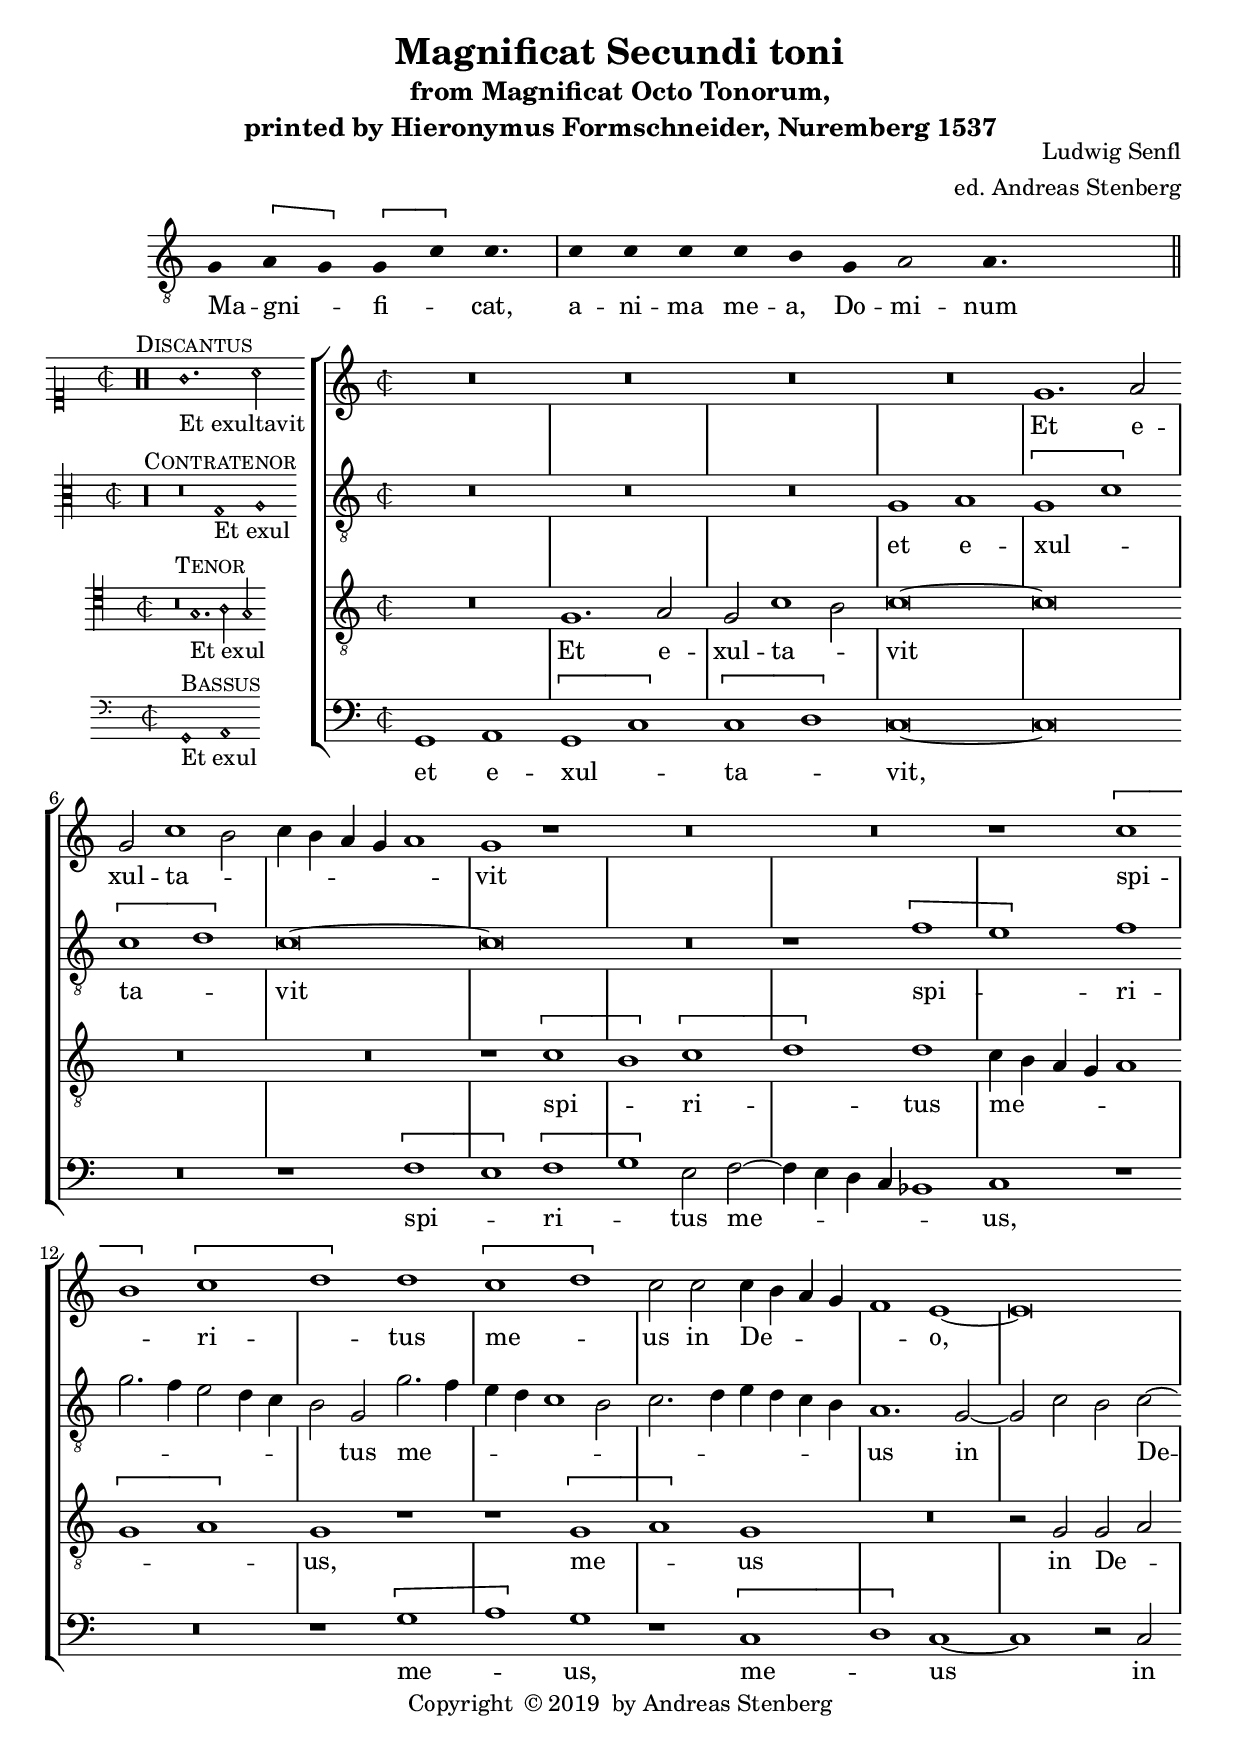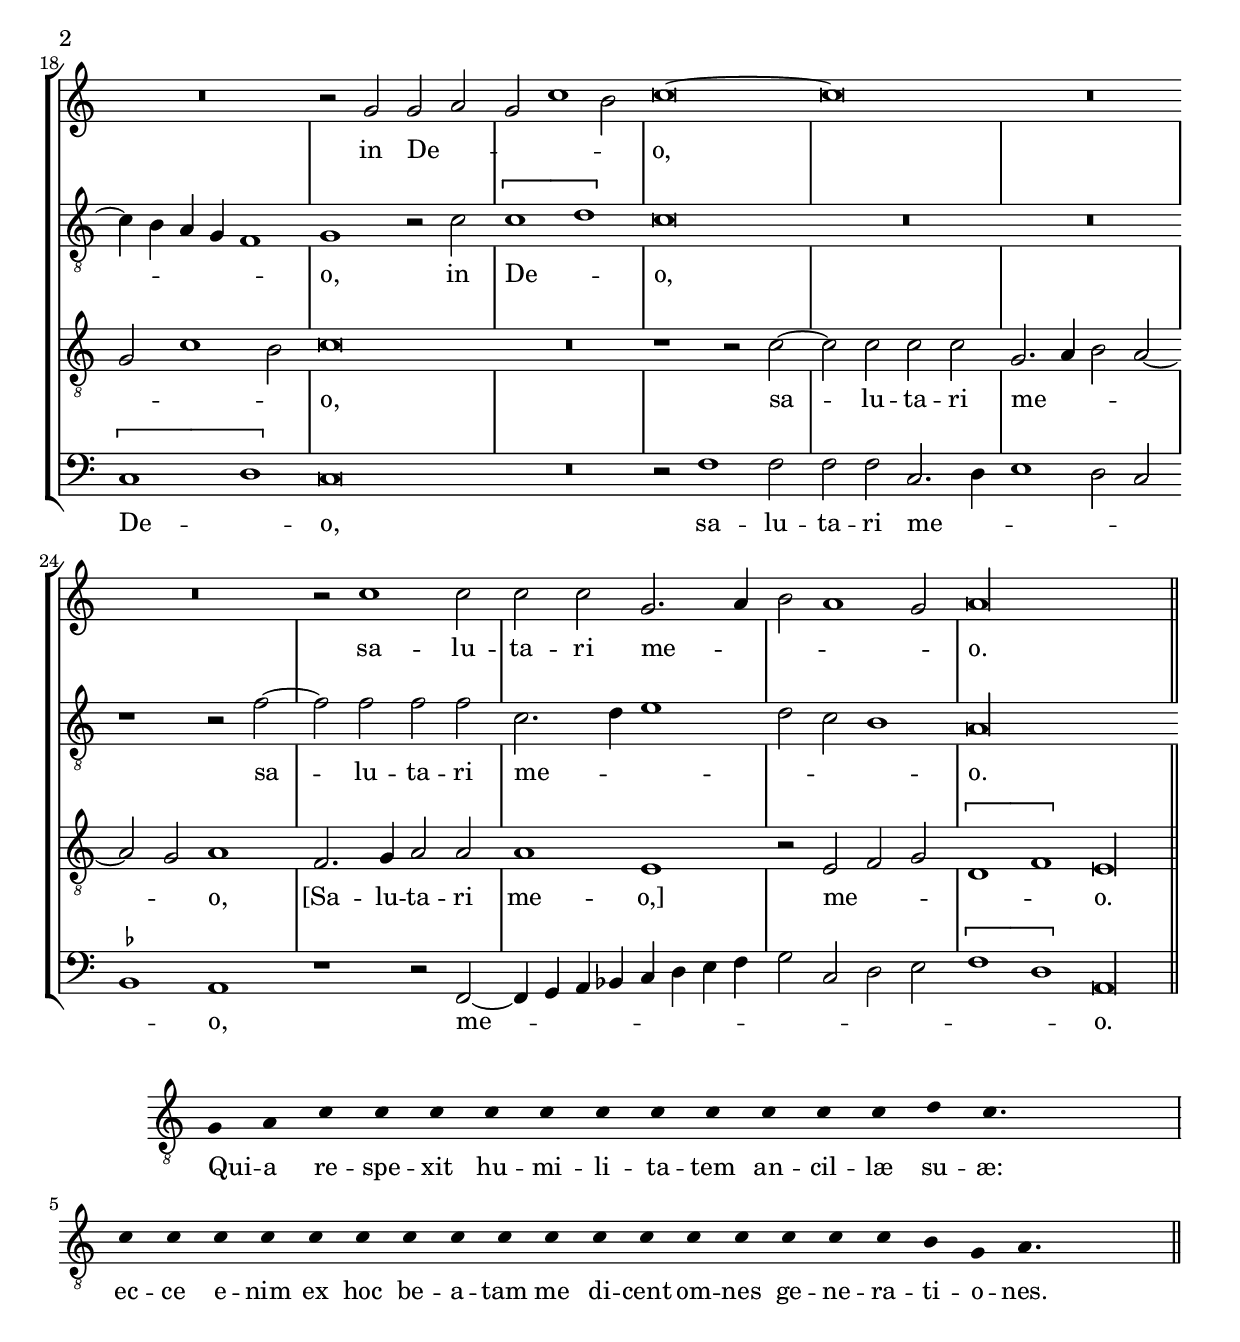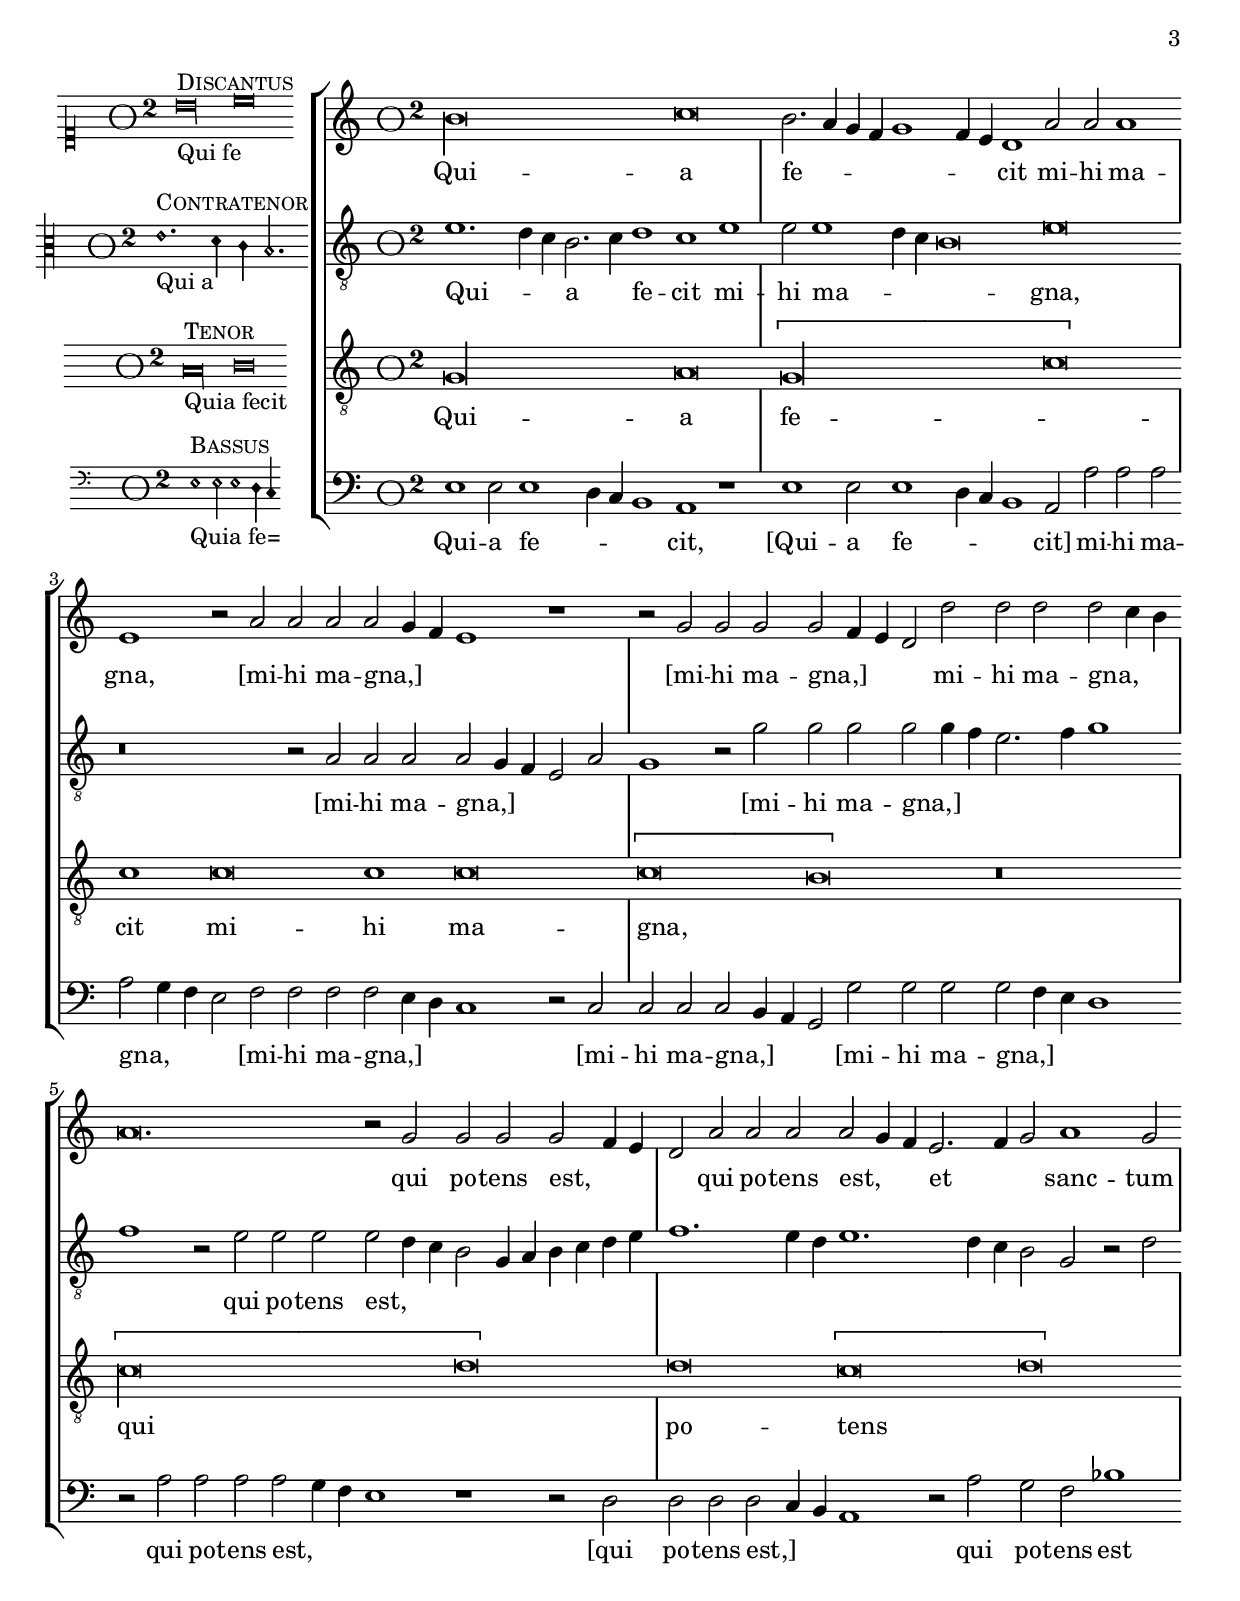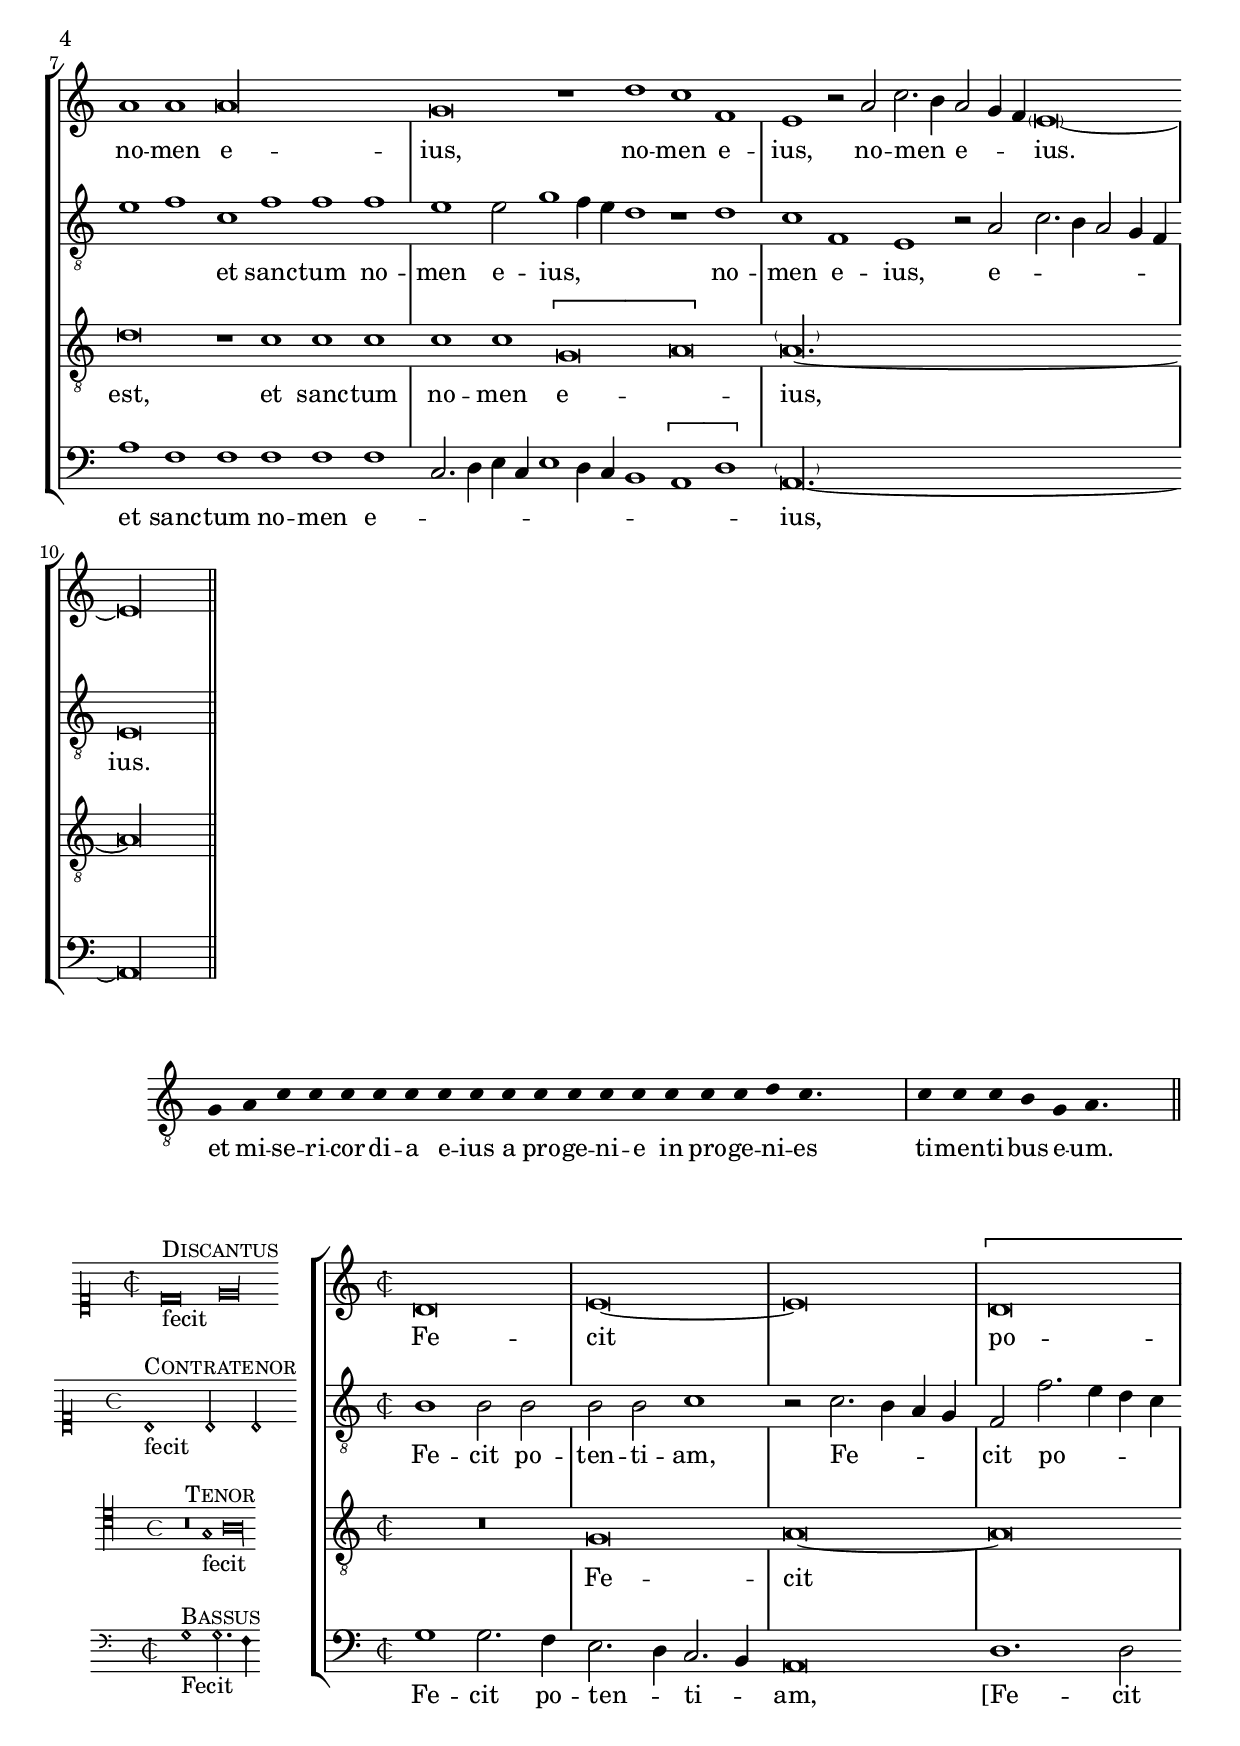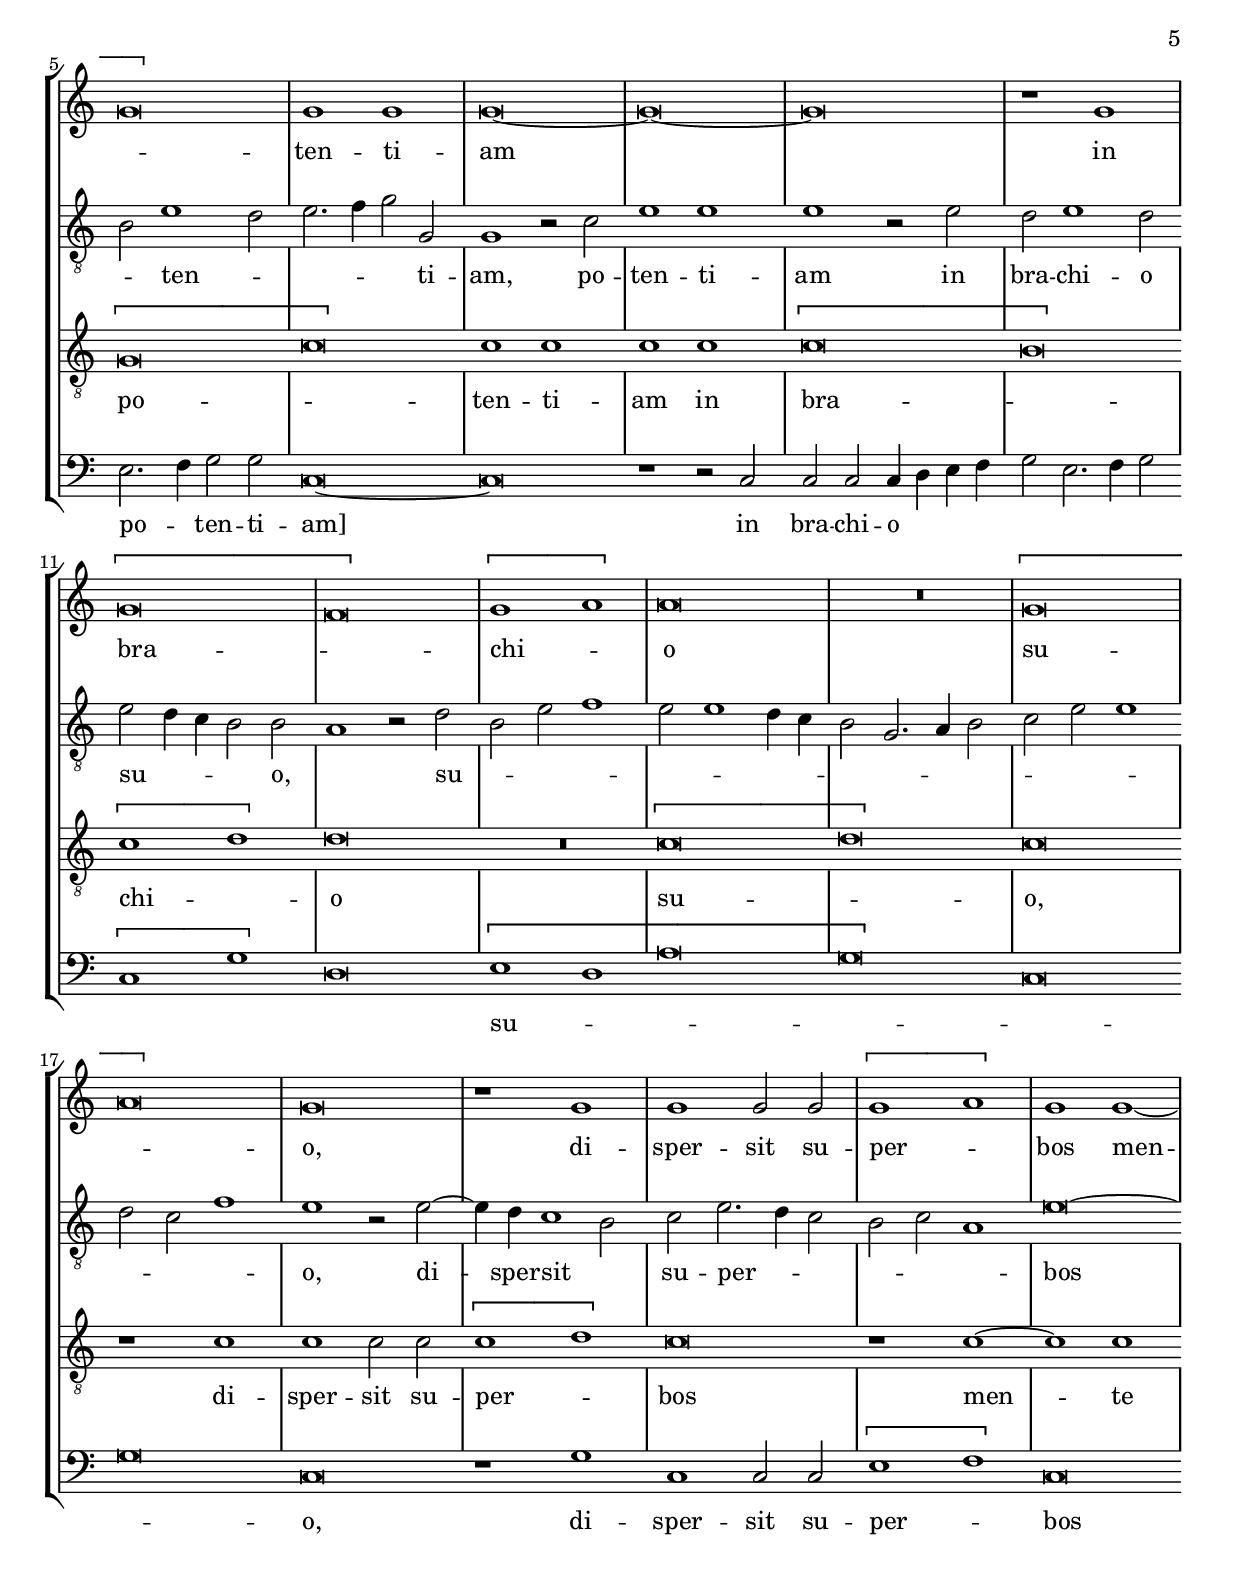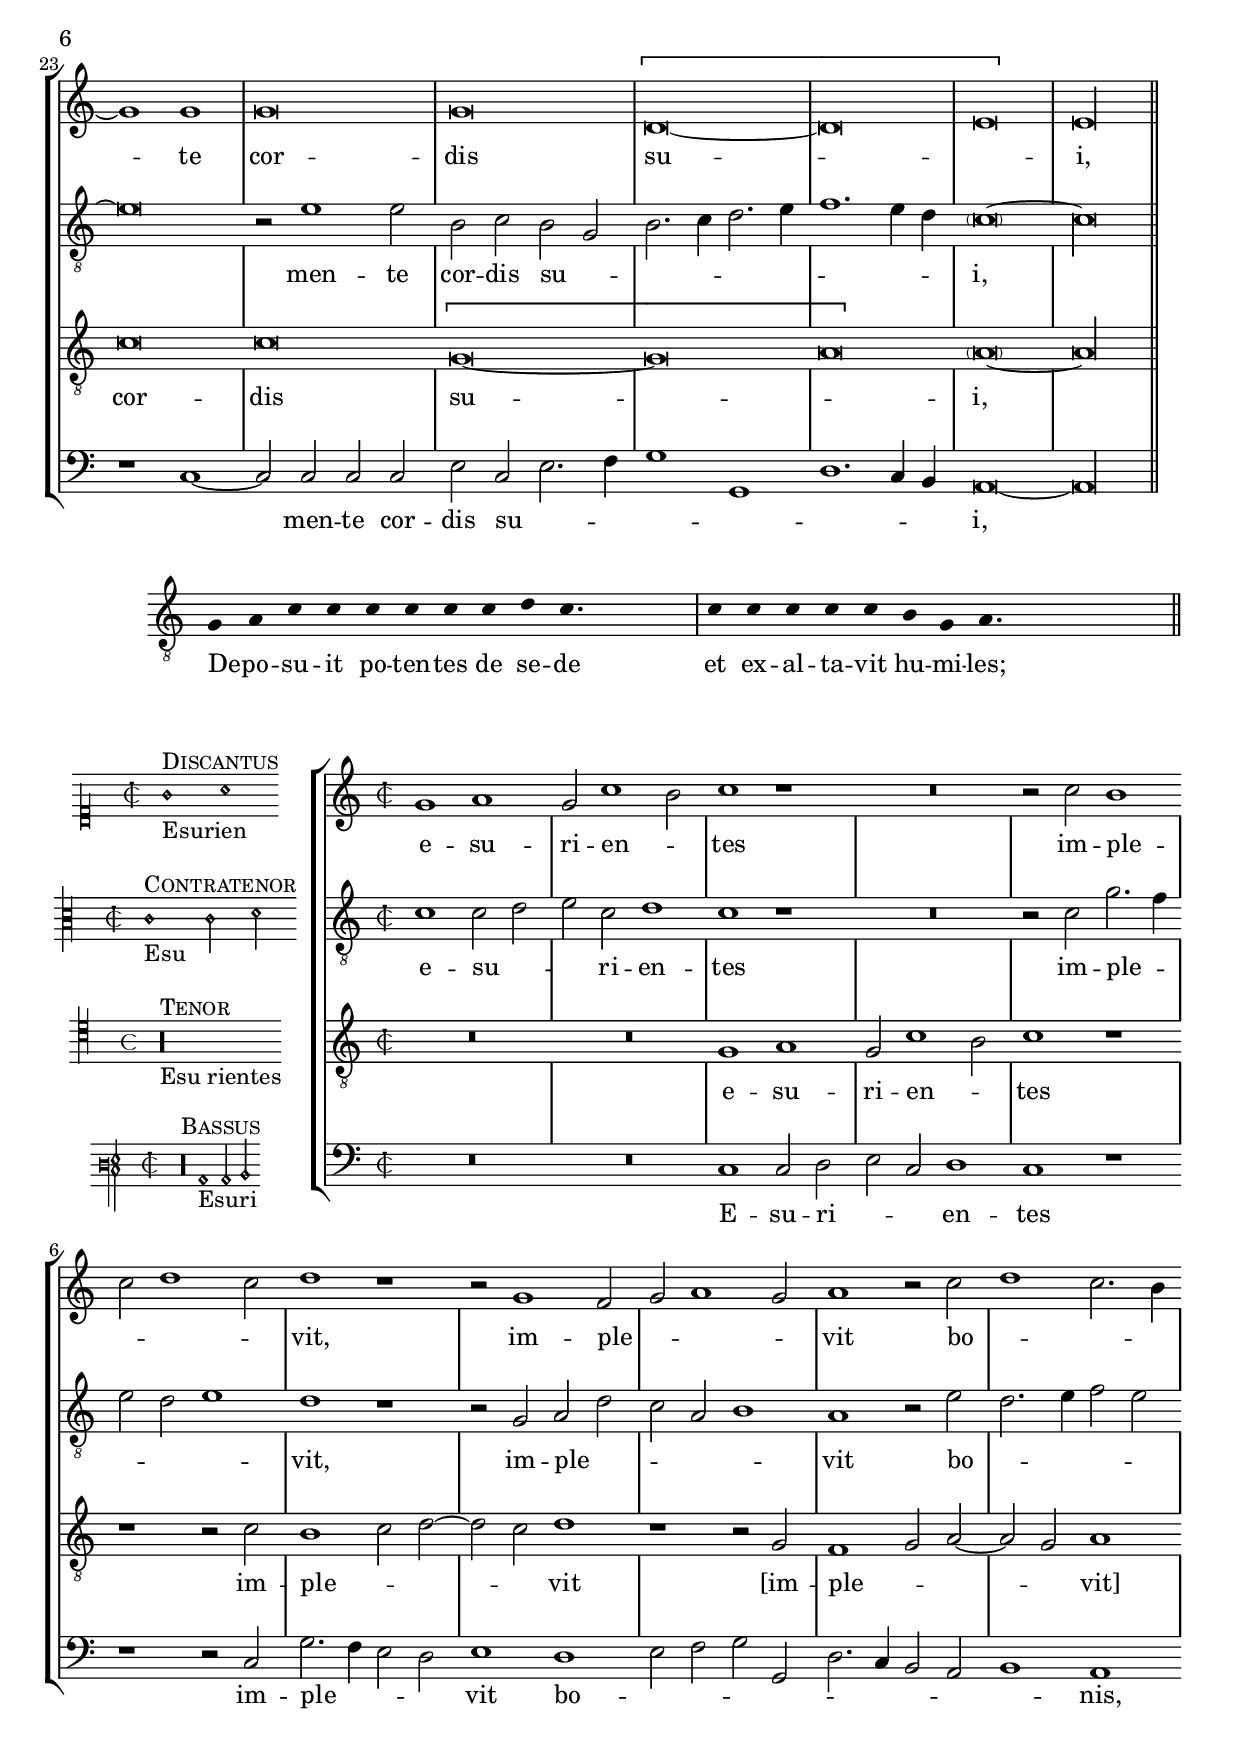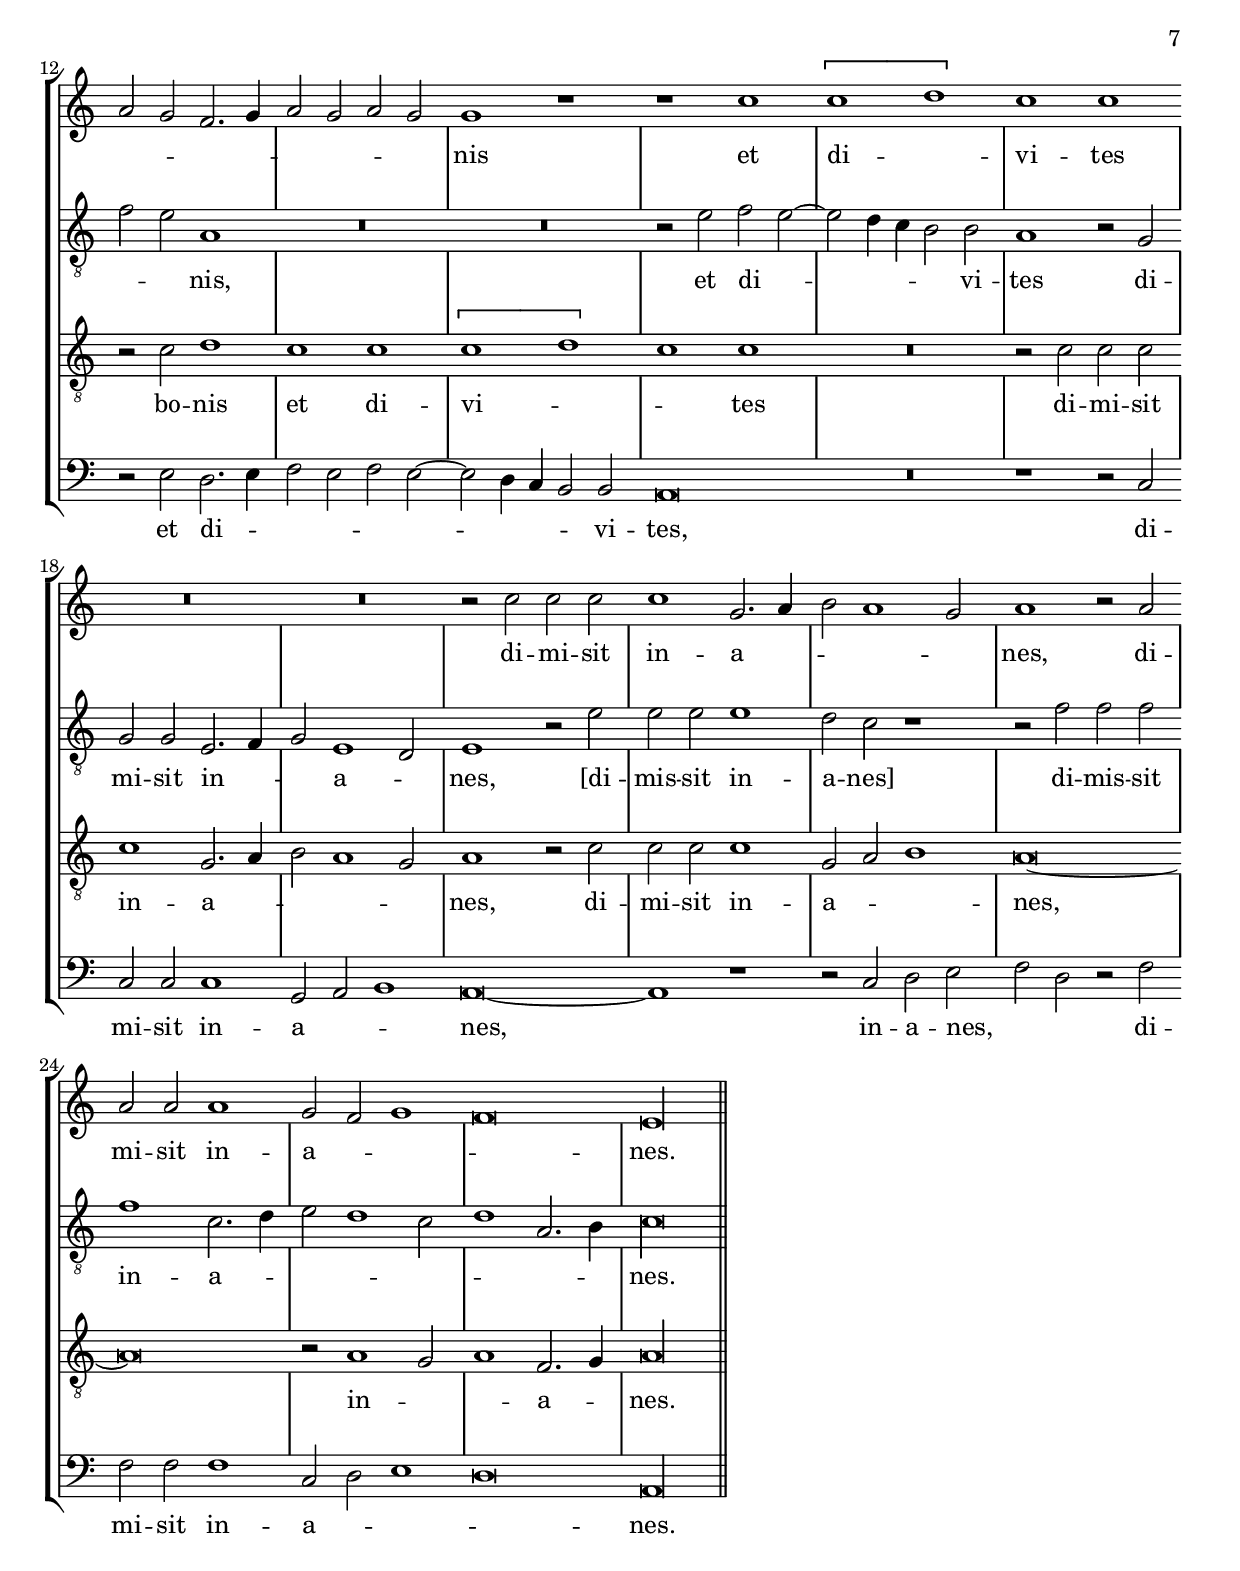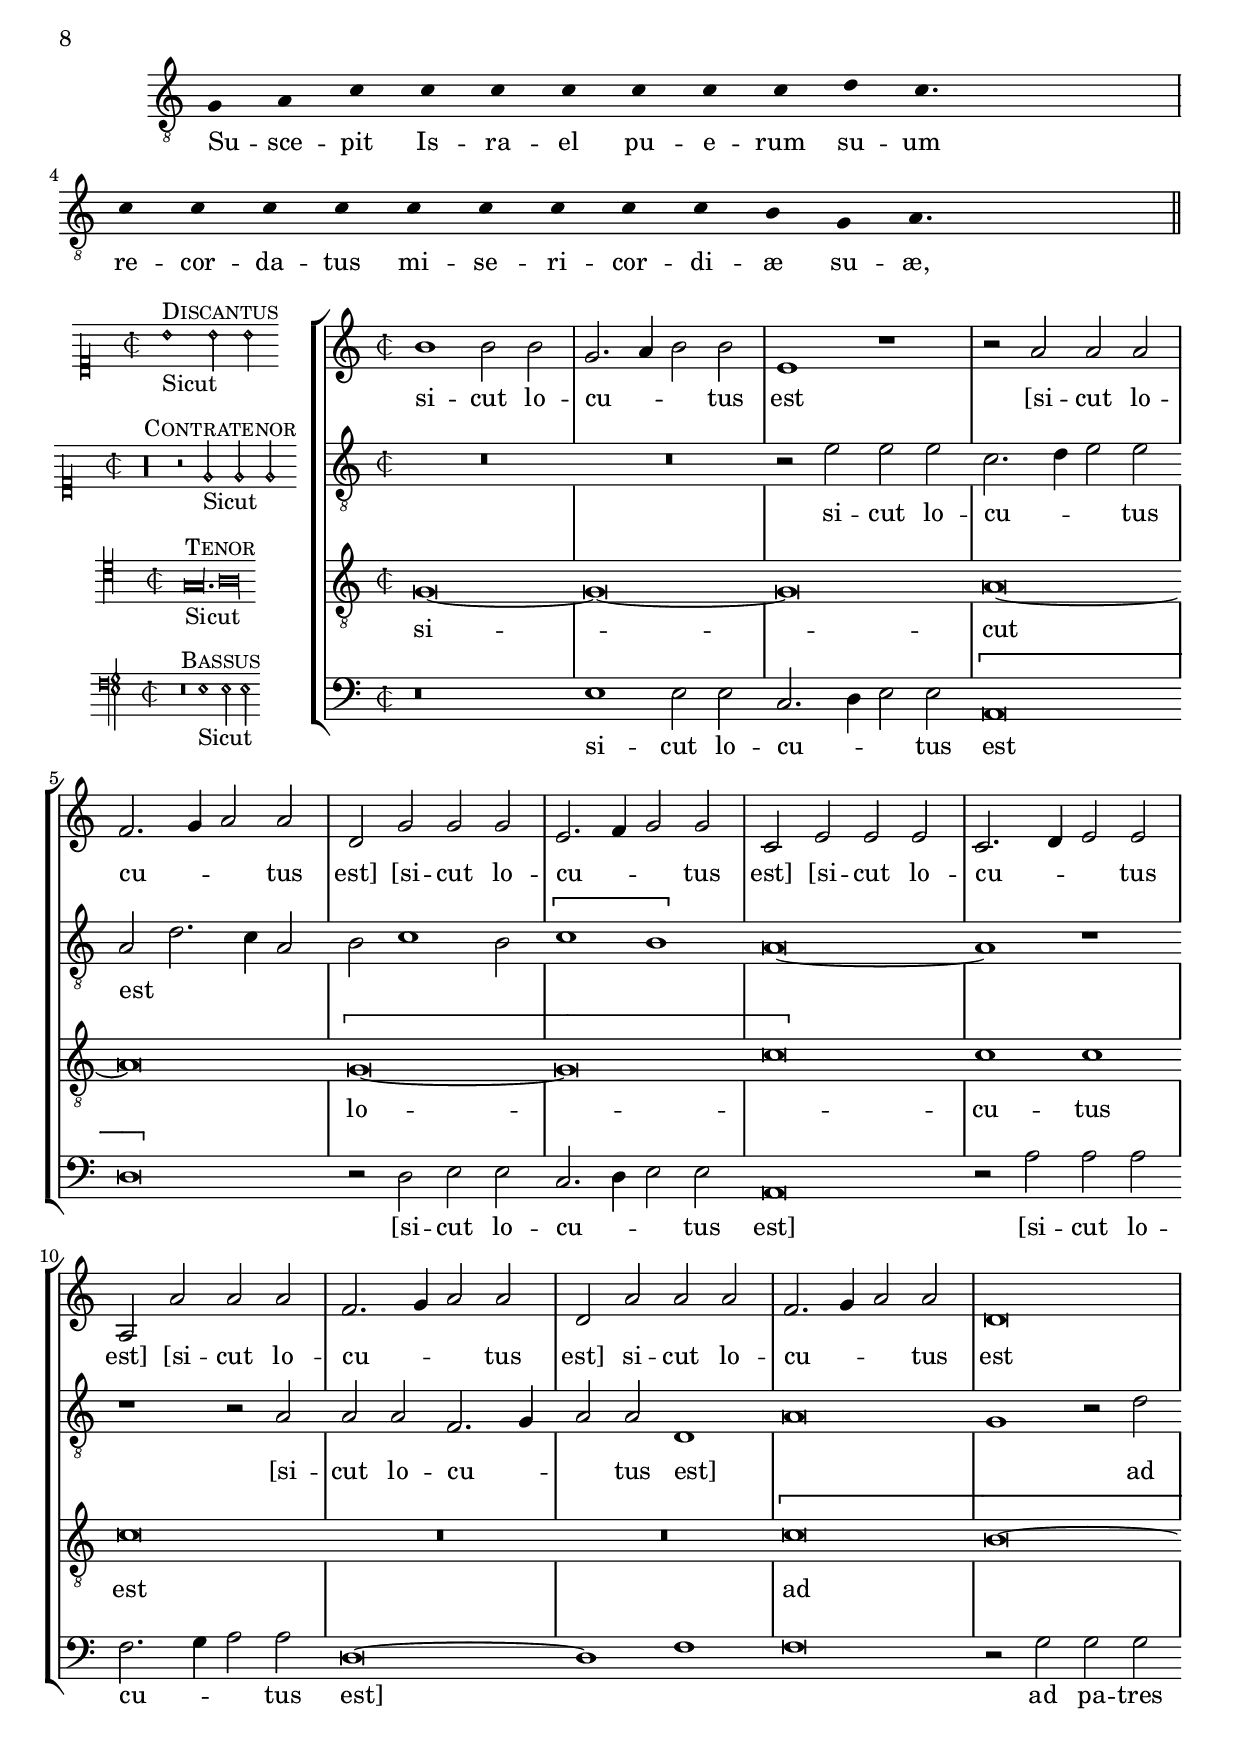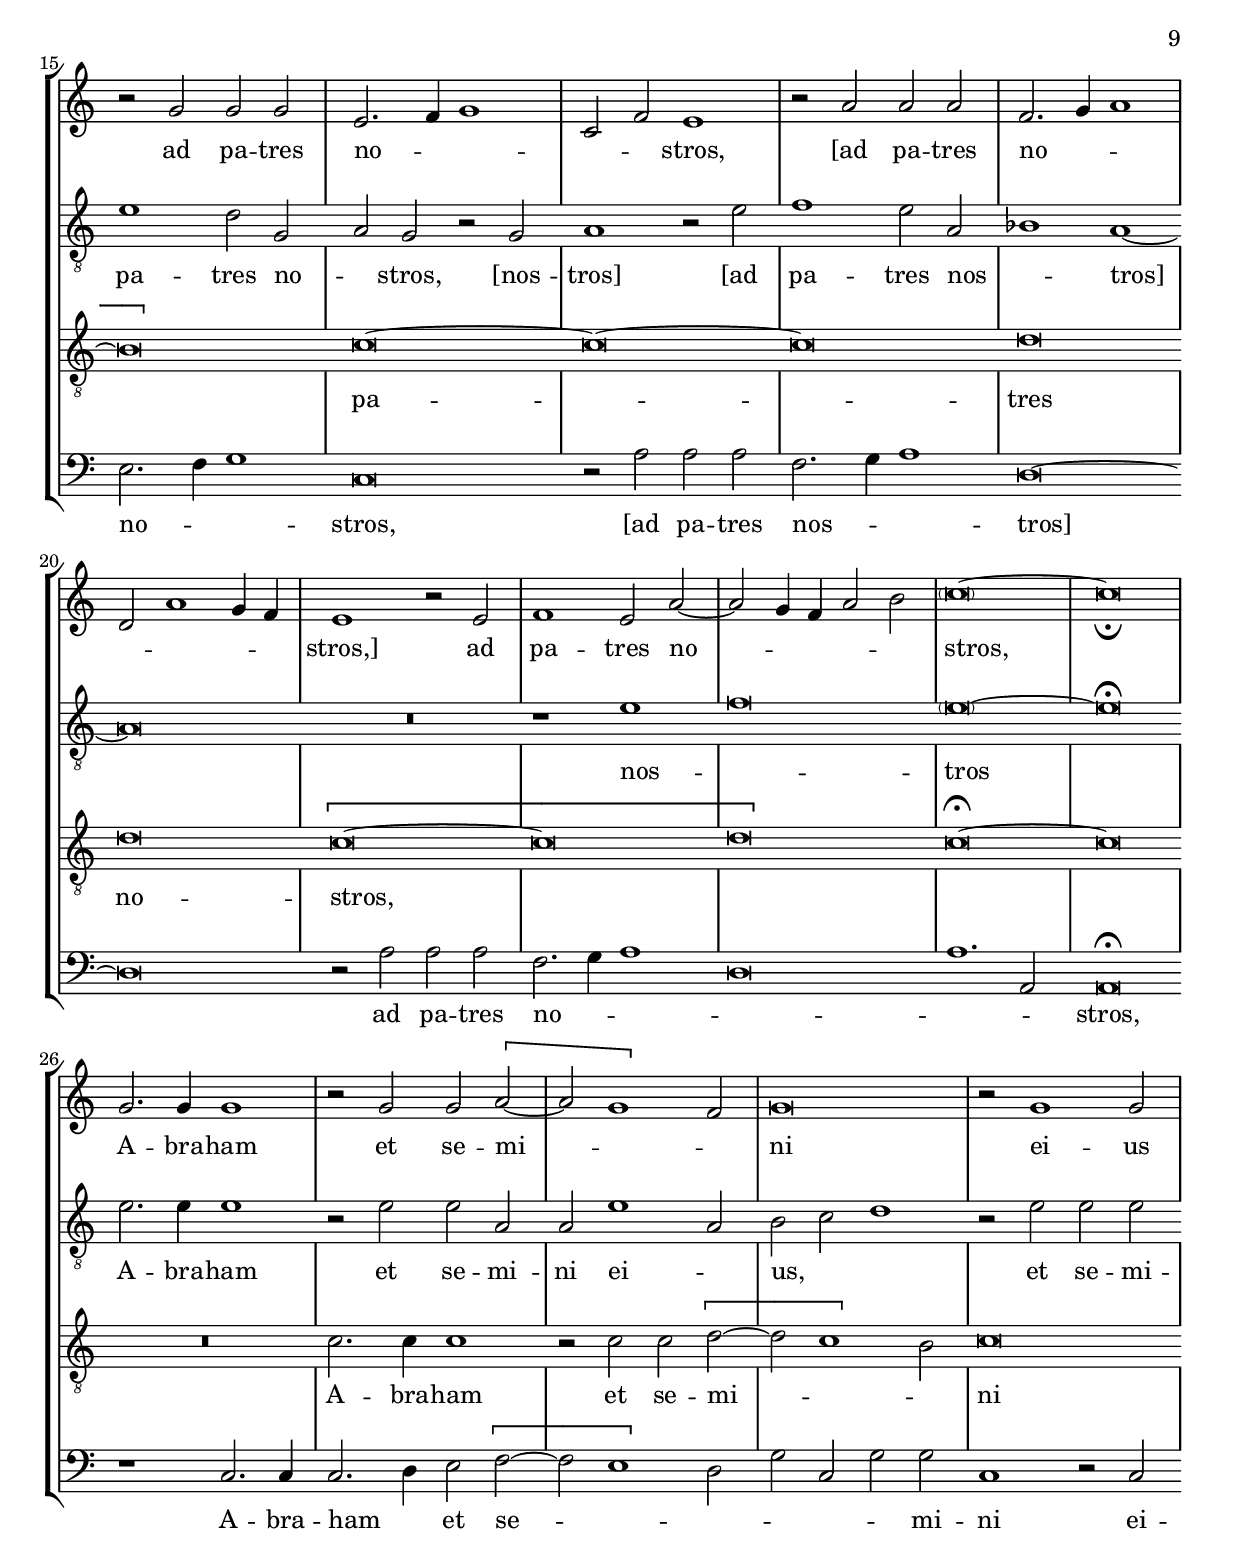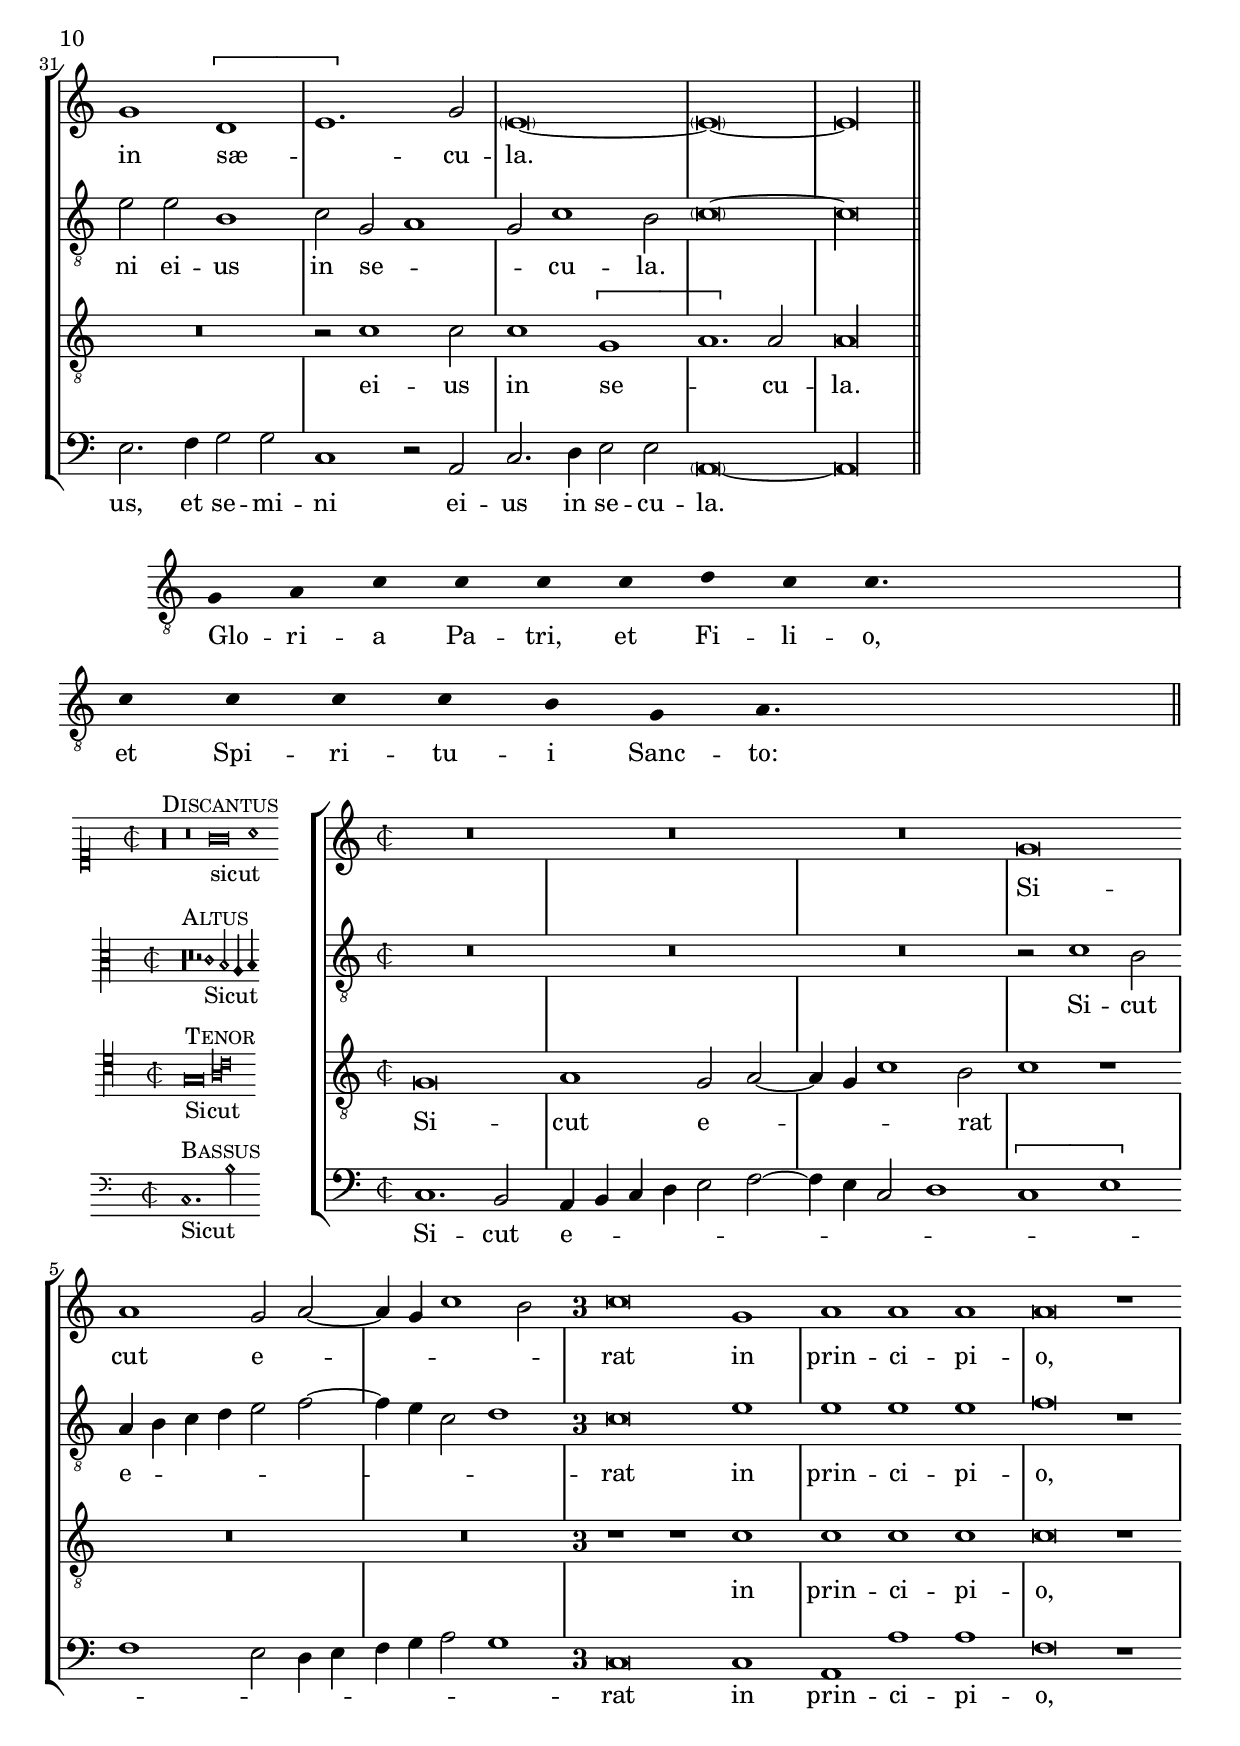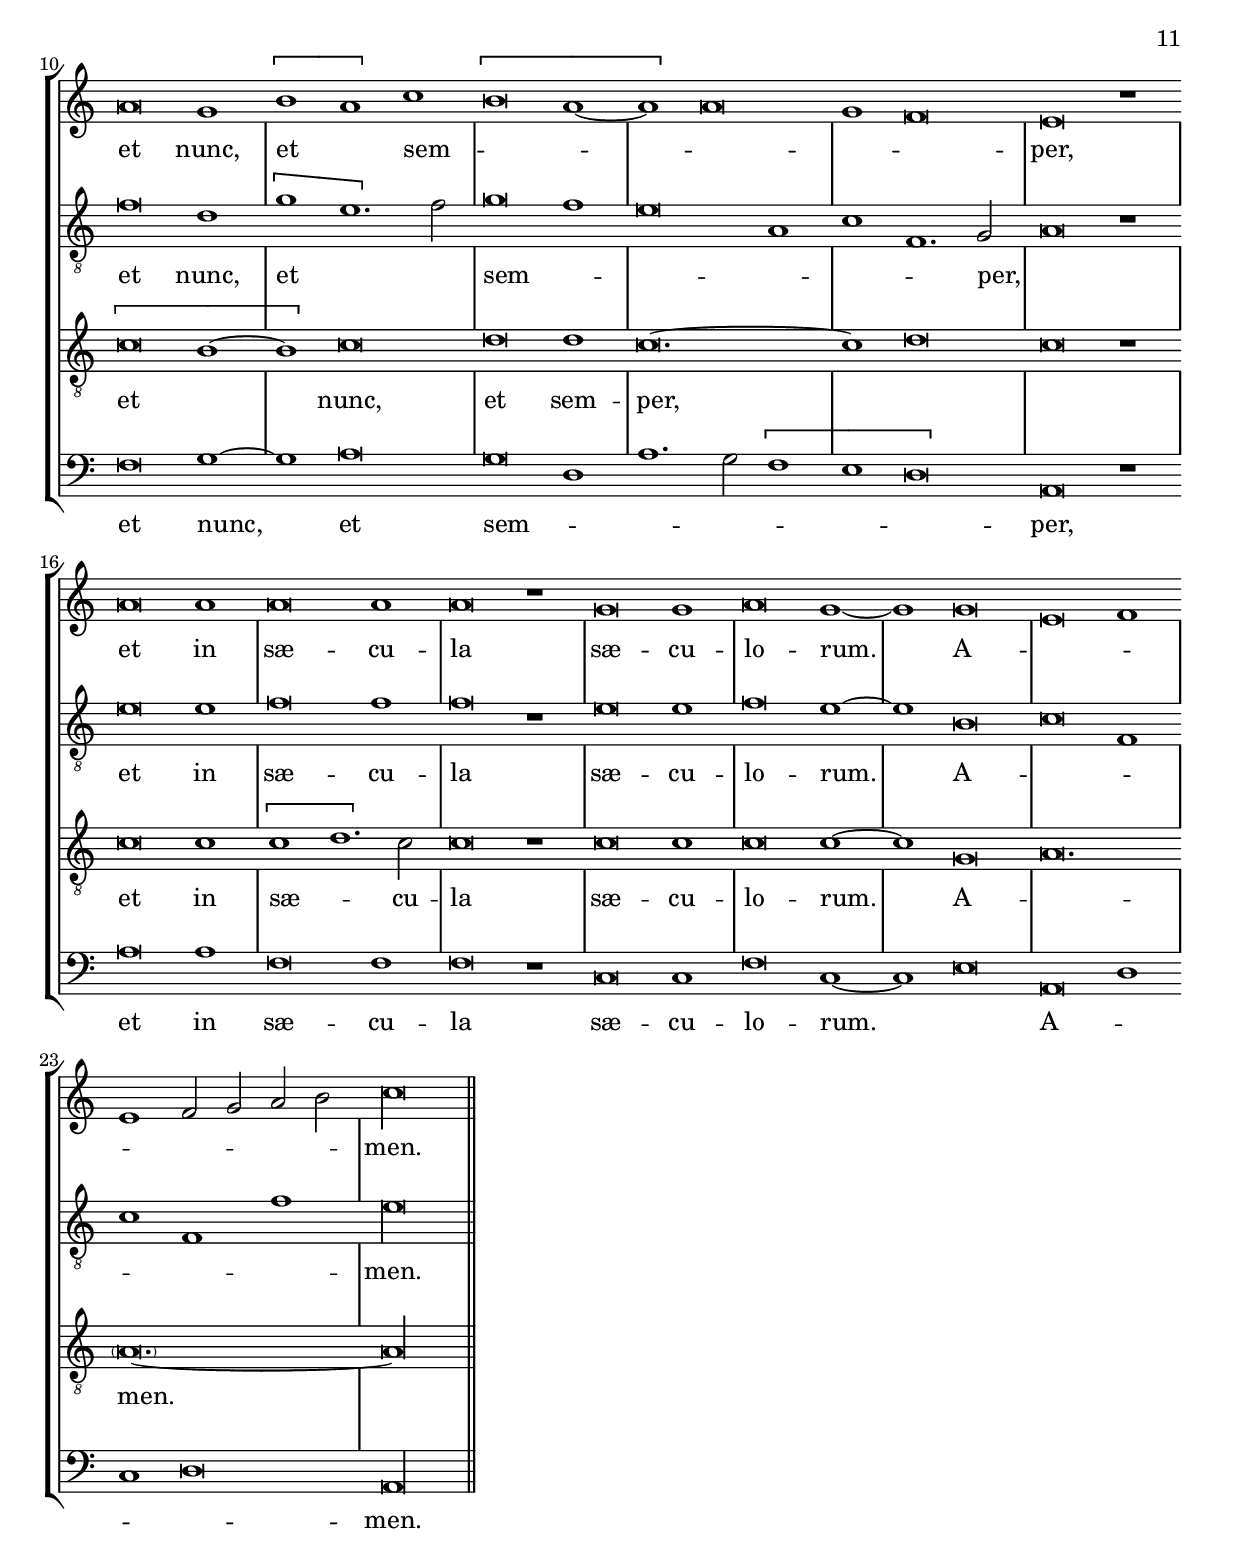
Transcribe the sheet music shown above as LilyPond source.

\version "2.18.0"
\include "deutsch.ly"
ficta = \once \set suggestAccidentals =##t
#(define ((double-time-signature glyph a b) grob)
   (grob-interpret-markup grob
          (markup #:override '(baseline-skip . 2.5) #:number
                  (#:line ((markup (#:fontsize 4 #:musicglyph glyph))
                           (#:fontsize -1 #:column (a b)))))))
%% from gregoriana.ly
virgula = {
  \once \override BreathingSign.text = #(make-musicglyph-markup "scripts.rcomma")
  \once \override BreathingSign.font-size = #-2

  % Workaround: add padding.  Correct fix would be spacing engine handle this.
  \once \override BreathingSign.minimum-X-extent = #'(-1.0 . 0.0)
  \once \override BreathingSign.minimum-Y-extent = #'(-2.5 . 2.5)

  \breathe
}
caesura = {
  \once \override BreathingSign.text = #(make-musicglyph-markup "scripts.rvarcomma")
  \once \override BreathingSign.font-size = #-2

  % Workaround: add padding.  Correct fix would be spacing engine handle this.
  \once \override BreathingSign.minimum-X-extent = #'(-1.0 . 0.0)
  \once \override BreathingSign.minimum-Y-extent = #'(-2.5 . 2.5)

  \breathe
}
divisioMinima = {
  \once \override BreathingSign.stencil = #ly:breathing-sign::divisio-minima

  % Workaround: add padding.  Correct fix would be spacing engine handle this.
  \once \override BreathingSign.minimum-X-extent = #'(-1.0 . 0.0)
  \once \override BreathingSign.minimum-Y-extent = #'(-2.5 . 2.5)

  \breathe
}
divisioMaior = {
  \once \override BreathingSign.stencil = #ly:breathing-sign::divisio-maior
  \once \override BreathingSign.Y-offset = #0

  % Workaround: add padding.  Correct fix would be spacing engine handle this.
  \once \override BreathingSign.minimum-X-extent = #'(-1.0 . 0.0)
  \once \override BreathingSign.minimum-Y-extent = #'(-2.5 . 2.5)

  \breathe
}
divisioMaxima = {
  \once \override BreathingSign.stencil = #ly:breathing-sign::divisio-maxima
  \once \override BreathingSign.Y-offset = #0

  % Workaround: add padding.  Correct fix would be spacing engine handle this.
  \once \override BreathingSign.minimum-X-extent = #'(-1.0 . 0.0)
  \once \override BreathingSign.minimum-Y-extent = #'(-2.5 . 2.5)

  \breathe
}
finalis = {
  \once \override BreathingSign.stencil = #ly:breathing-sign::finalis
  \once \override BreathingSign.Y-offset = #0

  % Workaround: add padding.  Correct fix would be spacing engine handle this.
  \once \override BreathingSign.minimum-X-extent = #'(-1.0 . 0.0)
  \once \override BreathingSign.minimum-Y-extent = #'(-2.5 . 2.5)

  \breathe
}

\header {
  title = \markup {
    \center-column {
      "Magnificat Secundi toni"
      %      "Wann er zu nacht"
      %      \vspace #0.5
    }
  }
  subtitle = \markup {
    \center-column {
      "from Magnificat Octo Tonorum,"
      "printed by Hieronymus Formschneider, Nuremberg 1537"
    }
  }
  composer = "Ludwig Senfl"
  arranger = "ed. Andreas Stenberg"
  poet = ""
  meter =""
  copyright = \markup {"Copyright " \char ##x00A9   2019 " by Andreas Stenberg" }
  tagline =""
}

chantI = \relative c' {
  \set Score.tempoHideNote = ##t
  \tempo 2 = 86
  \clef "G_8"
  \key c \major
  g \[a\melisma g\melismaEnd\] \[g\melisma c\melismaEnd\] c4. \divisioMaxima c4 c c c h g a2 a4. s \finalis
}

verbaI = \lyricmode {
  \once \override LyricText.self-alignment-X = #-1
  Ma -- gni -- fi -- cat, a -- ni -- ma me -- a, Do -- mi -- num
}
\score {
  \new Staff <<
    \new Voice = "melody" \chantI
    \new Lyrics = "one" \lyricsto melody \verbaI
  >>
  \layout {
    \context {
      \Staff
      \remove "Time_signature_engraver"
      \remove "Bar_engraver"
      \hide Stem

    }
    ragged-last = ##f
  }
}
global = {
  \override Staff.TimeSignature.style = #'mensural
  \key c \major
}

%% PDF p.8.
sopMusicI = \relative c'' {

  \set Score.tempoHideNote = ##t
  \tempo 1 = 86
  \time 2/2
  \set Timing.measureLength = #(ly:make-moment 4/2)
  \override Staff.BarLine.transparent = ##t
  R\breve*4
  g1. a2
  g2 c1( h2
  c4 h4 a4 g4 a1)
  g1 r1
  R\breve*2
  r1 \[c1(
  h1)\] \[c1(
  d1)\] d1
  \[c1( d1)\]
  c2 c2 c4( h a4 g4
  f1) e1~
  e\breve
  R\breve
  r2 g2 g2( a2					%% end of first line in orig.
  g2 c1 h2)
  c\breve~
  c\breve
  R\breve*2
  r2 c1 c2
  c2 c2 g2.( a4
  h2 a1 g2)
  \cadenzaOn
  a\longa*3/2
  \revert Staff.BarLine.transparent
  \bar "||"
  \cadenzaOff
}
sopWordsI = \lyricmode {
  %Ma -- gni -- fi -- cat, ani -- ma mea, Do -- mi -- num
  Et e -- xul -- ta -- vit
  spi -- ri -- tus me -- us in De -- o,
  in De -- o,
  sa -- lu -- ta -- ri me -- o.

  Quia re -- spe -- xit hu -- mi -- li -- ta -- tem an -- cil -- læ suæ:
  ec -- ce enim ex hoc bea -- tam me di -- cent om -- nes ge -- ne -- ra -- tio -- nes.
  Quia fe -- cit mi -- hi ma -- gna, qui po -- tens est, et sanc -- tum no -- men eius,
  et mi -- se -- ri -- cor -- dia eius a pro -- ge -- nie in pro -- ge -- nies ti -- men -- ti -- bus eum.
  Fe -- cit po -- ten -- tiam in bra -- chio suo,
  di -- sper -- sit su -- per -- bos men -- te cor -- dis sui.
  De -- po -- suit po -- ten -- tes de se -- de et exal -- ta -- vit hu -- mi -- les;
  esu -- rien -- tes im -- ple -- vit bo -- nis et di -- vi -- tes di -- mi -- sit ina -- nes.
  Su -- sce -- pit Israel pue -- rum suum re -- cor -- da -- tus mi -- se -- ri -- cor -- diæ suæ,
  si -- cut lo -- cu -- tus est ad pa -- tres no -- stros, Abra -- ham et se -- mi -- ni eius in sæ -- cu -- la.
  Glo -- ria Pa -- tri, et Fi -- lio, et Spi -- ri -- tui Sanc -- to:
  Si -- cut erat in prin -- ci -- pio, et nunc, et sem -- per, et in sæ -- cu -- la sæ -- cu -- lo -- rum. Amen.
}
%% PDF p. 36
altoMusicI = \relative c' {
  \clef "G_8"
  \override Staff.BarLine.transparent = ##t
  R\breve*3
  g1 a1
  \[g1( c1)\]
  \[c1( d1)\]
  c\breve~
  c\breve
  R\breve
  r1 \[f1(
  e)\] f1(
  g2. f4 e2 d4 c4
  h2) g2 g'2.( f4
  e4 d4 c1 h2
  c2. d4 e4 d4 c4 h4)				%% end of first line in orig.
  a1. g2~(
  g2 c2 h2) c2~(
  c4 h4 a4 g4 f1)
  g1 r2 c2
  \[c1( d1)\]
  c\breve
  R\breve*2
  r1 r2 f2~
  f2 f2 f2 f2
  c2.( d4 e1
  d2 c2 h1)
  a\longa*3/2
}
altoWordsI = \lyricmode {
  %Ma -- gni -- fi -- cat, ani -- ma mea, Do -- mi -- num
  et e -- xul -- ta -- vit
  spi -- ri -- tus me -- us
  in De -- o,
  in De -- o,
  sa -- lu -- ta -- ri me -- o.

  Quia re -- spe -- xit hu -- mi -- li -- ta -- tem an -- cil -- læ suæ:
  ec -- ce enim ex hoc bea -- tam me di -- cent om -- nes ge -- ne -- ra -- tio -- nes.
  Quia fe -- cit mi -- hi ma -- gna, qui po -- tens est, et sanc -- tum no -- men eius,
  et mi -- se -- ri -- cor -- dia eius a pro -- ge -- nie in pro -- ge -- nies ti -- men -- ti -- bus eum.
  Fe -- cit po -- ten -- tiam in bra -- chio suo,
  di -- sper -- sit su -- per -- bos men -- te cor -- dis sui.
  De -- po -- suit po -- ten -- tes de se -- de et exal -- ta -- vit hu -- mi -- les;
  esu -- rien -- tes im -- ple -- vit bo -- nis et di -- vi -- tes di -- mi -- sit ina -- nes.
  Su -- sce -- pit Israel pue -- rum suum re -- cor -- da -- tus mi -- se -- ri -- cor -- diæ suæ,
  si -- cut lo -- cu -- tus est ad pa -- tres no -- stros, Abra -- ham et se -- mi -- ni eius in sæ -- cu -- la.
  Glo -- ria Pa -- tri, et Fi -- lio, et Spi -- ri -- tui Sanc -- to:
  Si -- cut erat in prin -- ci -- pio, et nunc, et sem -- per, et in sæ -- cu -- la sæ -- cu -- lo -- rum. Amen.
}
%% PDF 64 -
tenorMusicI = \relative c' {
  \clef "G_8"
  \override Staff.BarLine.transparent = ##t
  R\breve
  g1. a2
  g2 c1( h2)
  c\breve~
  c\breve
  R\breve*2
  r1 \[c1(
  h1)\] \[c1(
  d1)\] d1
  c4( h4 a4 g4 a1
  \[g1 a1)\]
  g1 r1
  r1 \[g1(
  a1)\] g1
  R\breve
  r2 g2 g2( a2
  g2 c1 h2)
  c\breve
  R\breve					%% end of first line in orig.
  r1 r2 c2~
  c2 c2 c2 c2
  g2.( a4 h2 a2~
  a2 g2) a1
  f2. g4 a2 a2
  a1 e1
  r2 e2( f2 g2
  \[d1 f1)\]
  e\longa
  \revert Staff.BarLine.transparent
}
tenorWordsI = \lyricmode {
  %Ma -- gni -- fi -- cat, ani -- ma mea, Do -- mi -- num
  Et e -- xul -- ta -- vit
  spi -- ri -- tus me -- us,
  me -- us in De -- o,
  sa -- lu -- ta -- ri me -- o,
  [Sa -- lu -- ta -- ri me -- o,]
  me -- o.

  Quia re -- spe -- xit hu -- mi -- li -- ta -- tem an -- cil -- læ suæ:
  ec -- ce enim ex hoc bea -- tam me di -- cent om -- nes ge -- ne -- ra -- tio -- nes.
  Quia fe -- cit mi -- hi ma -- gna, qui po -- tens est, et sanc -- tum no -- men eius,
  et mi -- se -- ri -- cor -- dia eius a pro -- ge -- nie in pro -- ge -- nies ti -- men -- ti -- bus eum.
  Fe -- cit po -- ten -- tiam in bra -- chio suo,
  di -- sper -- sit su -- per -- bos men -- te cor -- dis sui.
  De -- po -- suit po -- ten -- tes de se -- de et exal -- ta -- vit hu -- mi -- les;
  esu -- rien -- tes im -- ple -- vit bo -- nis et di -- vi -- tes di -- mi -- sit ina -- nes.
  Su -- sce -- pit Israel pue -- rum suum re -- cor -- da -- tus mi -- se -- ri -- cor -- diæ suæ,
  si -- cut lo -- cu -- tus est ad pa -- tres no -- stros, Abra -- ham et se -- mi -- ni eius in sæ -- cu -- la.
  Glo -- ria Pa -- tri, et Fi -- lio, et Spi -- ri -- tui Sanc -- to:
  Si -- cut erat in prin -- ci -- pio, et nunc, et sem -- per, et in sæ -- cu -- la sæ -- cu -- lo -- rum. Amen.
}
%% p. 90
bassMusicI = \relative c {
  \override Staff.BarLine.transparent = ##t
  g1 a1
  \[g1( c1)\]
  \[c1( d1)\]
  c\breve~
  c\breve
  R\breve
  r1 \[f1(
  e1)\] \[f1(
  g1)\] e2 f2~(
  f4 e4 d4 c4  b1)
  c1 r1
  R\breve
  r1 \[g'1(
  a1)\] g1
  r1 \[c,1(
  d1)\] c1~
  c1 r2 c2
  \[c1( d1)\]					%5 end of first line in orig.
  c\breve
  R\breve
  r2 f1 f2
  f2 f2 c2.( d4
  e1 d2 c2
  \ficta b1) a1
  r1 r2 f2~(
  f4 g4 a4 b4 c4 d4 e4 f4
  g2 c,2 d2 e2
  \[f1 d1)\]
  a\longa
  \revert Staff.BarLine.transparent
}
bassWordsI = \lyricmode {
  %Ma -- gni -- fi -- cat, ani -- ma mea, Do -- mi -- num
  et e -- xul -- ta -- vit,
  spi -- ri -- tus me -- us,
  me -- us,
  me -- us in De -- o,
  sa -- lu -- ta -- ri me -- o,
  me -- o.

  Quia re -- spe -- xit hu -- mi -- li -- ta -- tem an -- cil -- læ suæ:
  ec -- ce enim ex hoc bea -- tam me di -- cent om -- nes ge -- ne -- ra -- tio -- nes.
  Quia fe -- cit mi -- hi ma -- gna, qui po -- tens est, et sanc -- tum no -- men eius,
  et mi -- se -- ri -- cor -- dia eius a pro -- ge -- nie in pro -- ge -- nies ti -- men -- ti -- bus eum.
  Fe -- cit po -- ten -- tiam in bra -- chio suo,
  di -- sper -- sit su -- per -- bos men -- te cor -- dis sui.
  De -- po -- suit po -- ten -- tes de se -- de et exal -- ta -- vit hu -- mi -- les;
  esu -- rien -- tes im -- ple -- vit bo -- nis et di -- vi -- tes di -- mi -- sit ina -- nes.
  Su -- sce -- pit Israel pue -- rum suum re -- cor -- da -- tus mi -- se -- ri -- cor -- diæ suæ,
  si -- cut lo -- cu -- tus est ad pa -- tres no -- stros, Abra -- ham et se -- mi -- ni eius in sæ -- cu -- la.
  Glo -- ria Pa -- tri, et Fi -- lio, et Spi -- ri -- tui Sanc -- to:
  Si -- cut erat in prin -- ci -- pio, et nunc, et sem -- per, et in sæ -- cu -- la sæ -- cu -- lo -- rum. Amen.
}
incipitDiscantusI = \markup {
  \score {
    {
      %      \set Staff.instrumentName = #"Tenor "
      \override NoteHead.style = #'neomensural
      \override Rest.style = #'neomensural
      \override Staff.TimeSignature.style = #'mensural
      \cadenzaOn
      \clef "petrucci-c1"
      \key c \major
      \time 2/2

      r\maxima ^\markup { \smallCaps"Discantus"}
      g'1._"Et exultavit" a'2

    }
    \layout {
      \context {
        \Voice
        \remove "Ligature_bracket_engraver"
        \consists "Mensural_ligature_engraver"
      }
      line-width = 4.5\cm
    }
  }
}


incipitAltusI = \markup {
  \score {
    {
      %      \set Staff.instrumentName = #"Tenor "
      \override NoteHead.style = #'neomensural
      \override Rest.style = #'neomensural
      \override Staff.TimeSignature.style = #'mensural
      \cadenzaOn
      \clef "petrucci-c3"
      \key c \major
      \time 2/2
      r\longa^\markup \smallCaps"Contratenor"
      r\breve
      g1_"Et exul" a1
    }
    \layout {
      \context {
        \Voice
        \remove "Ligature_bracket_engraver"
        \consists "Mensural_ligature_engraver"
      }
      line-width = 4.5\cm
    }
  }
}


incipitTenorI = \markup {
  \score {
    {
      %      \set Staff.instrumentName = #"Tenor "
      \override NoteHead.style = #'neomensural
      \override Rest.style = #'neomensural
      \override Staff.TimeSignature.style = #'mensural
      \cadenzaOn
      \clef "petrucci-c4"
      \key c \major
      \time 2/2
      r\breve ^\markup \smallCaps"Tenor"
      g1._"Et exul" a2 g2

    }
    \layout {
      \context {
        \Voice
        \remove "Ligature_bracket_engraver"
        \consists "Mensural_ligature_engraver"
      }
      line-width = 5.0\cm
    }
  }
}
#(append! supported-clefs '(("mensural-f3" . ("clefs.mensural.f" 0 0))))

incipitBassusI = \markup {
  \score {
    {
      %      \set Staff.instrumentName = #"Tenor "
      \override NoteHead.style = #'neomensural
      \override Rest.style = #'neomensural
      \override Staff.TimeSignature.style = #'mensural
      \cadenzaOn
      \clef "mensural-f"
      \key c \major
      \time 2/2
      g,1^\markup \smallCaps"Bassus"
       _"Et exul"
      a,1
    }
    \layout {
      \context {
        \Voice
        \remove "Ligature_bracket_engraver"
        \consists "Mensural_ligature_engraver"
      }
      line-width = 4.5\cm
    }
  }
}


\score {
  <<
    \new StaffGroup \with {
      \override VerticalAxisGroup.staff-staff-spacing = #'((basic-distance . 12))
    } <<
      \new Staff = treble <<
        \set Staff.instrumentName = \incipitDiscantusI
        \new Voice = "sopranos" {
          \set  Staff.midiInstrument ="choir aahs"
          %	\voiceOne
          << \global \sopMusicI >>
        }
      >>
      \new Lyrics = sopranosI { s1 }

      \new Staff = "medius" <<
        \set Staff.instrumentName = \incipitAltusI

        \new Voice = "altos" {
          %	\voiceTwo
          \set  Staff.midiInstrument ="choir aahs"
          << \global \altoMusicI >>
        }
      >>

      \new Lyrics = "altosI" { s1 }
      \new Staff = tenors <<
        \set Staff.instrumentName = \incipitTenorI

        \clef "treble"
        \new Voice = "tenors" {
          \set  Staff.midiInstrument ="choir aahs"
          %	\voiceOne
          << \global \tenorMusicI >>
        }
      >>
      \new Lyrics = "tenorsI" { s1 }

      \new Staff ="basses" {
        \set Staff.instrumentName = \incipitBassusI

        \new Voice = "basses" {
          \set  Staff.midiInstrument ="choir aahs"
          \clef "bass"
          %	\voiceTwo
          << \global \bassMusicI >>
        }
      }
    >>
    \new Lyrics = bassesI { s1 }

    \context Lyrics = sopranosI \lyricsto sopranos \sopWordsI
    \context Lyrics = altosI \lyricsto altos \altoWordsI
    \context Lyrics = tenorsI \lyricsto tenors \tenorWordsI
    \context Lyrics = bassesI \lyricsto basses \bassWordsI
  >>
  \layout {
    \context {
      \Score
      % no bars in staves
      %      \override BarLine.transparent = ##t

    }
    % the next three instructions keep the lyrics between the bar lines
    \context {
      \Lyrics
      \consists "Bar_engraver"
      \override BarLine.transparent = ##t
    }
    \context {
      \StaffGroup
      \consists "Separating_line_group_engraver"
    }
    \context {
      \Voice
      % no slurs
      \override Slur.transparent = ##t
      % Comment in the below "\remove" command to allow line
      % breaking also at those barlines where a note overlaps
      % into the next bar.  The command is commented out in this
      % short example score, but especially for large scores, you
      % will typically yield better line breaking and thus improve
      % overall spacing if you comment in the following command.
      %\remove "Forbid_line_break_engraver"
    }
    indent = 4.5\cm
  }

}

%%
chantII = \relative c' {
  \set Score.tempoHideNote = ##t
  \tempo 2 = 86
  \clef "G_8"
  \key c \major
  g4 a \repeat unfold 11 { c } d c4. s8 \break \divisioMaxima
  \repeat unfold 17 { c4 } h g a4. s \finalis
}

verbaII = \lyricmode {
  \once \override LyricText.self-alignment-X = #-1
  Qui -- a re -- spe -- xit hu -- mi -- li -- ta -- tem an -- cil -- læ su -- æ:
  ec -- ce e -- nim ex hoc be -- a -- tam me di -- cent om -- nes ge -- ne -- ra -- ti -- o -- nes.
}
\score {
  \new Staff <<
    \new Voice = "melody" \chantII
    \new Lyrics = "one" \lyricsto melody \verbaII
  >>
  \layout {
    \context {
      \Staff
      \remove "Time_signature_engraver"
      \remove "Bar_engraver"
      \hide Stem

    }
    ragged-last = ##f
  }
}

%%
%% PDF p. 8-9
sopMusicII = \relative c'' {

  \set Score.tempoHideNote = ##t
  \tempo 1 = 86
  \override Score.TimeSignature.stencil =
      #(double-time-signature  "timesig.mensural32" "" "2")
  \time 3/2
  \set Timing.measureLength = #(ly:make-moment 6/1)
  \override Staff.BarLine.transparent = ##t
  h\longa c\breve
  h2.( a4 g4 f4 g1 f4 e4) d1 a'2 a2 a1
  e1 r2 a2 a2 a2 a2( g4 f4 e1)
  r1 r2 g2 g2 g2 g2( f4 e4 d2)
  d'2 d2 d2 d2( c4 h4
  a\breve.) r2 g2 g2 g2 g2( f4 e4
  d2) a'2 a2 a2 a2( g4 f4) e2.( f4	%% end of third line.
  g2) a1 g2
  a1 a1 a\longa
  g\breve r1 d'1 c1 f,1
  e1 r2 a2 c2.( h4) a2( g4 f4) \parenthesize e\breve~
  \cadenzaOn
  e\longa
  \revert Staff.BarLine.transparent
  \bar "||"
  \cadenzaOff
}
sopWordsII = \lyricmode {
  Qui -- a fe -- cit mi -- hi ma -- gna,
  [mi -- hi ma -- gna,]
  [mi -- hi ma -- gna,]
  mi -- hi ma -- gna,
  qui po -- tens est,
  qui po -- tens est,
  et sanc -- tum no -- men e -- ius,
  no -- men e -- ius,
  no -- men e -- ius.
}
%% PDF p. 36-37
altoMusicII = \relative c' {
  \override Staff.BarLine.transparent = ##t
  \clef "G_8"
  e1.( d4 c4) h2.( c4) d1				%% end of second line
  c1 e1
  e2 e1( d4 c4 h\breve) e\breve
  r\breve r2 a,2 a2 a2 a2( g4 f4 e2 a2
  g1) r2 g'2 g2 g2 g2( g4 f4 e2. f4 g1
  f1) r2 e2 e2 e2 e2( d4 c4 h2 g4 a4 h4 c4 d4 e4	%% end of third line.
  f1. e4 d4 e1. d4 c4 h2 g2 r2 d'2
  e1 f1) c1 f1 f1 f1
  e1 e2 g1( f4 e4 d1) r1 d1
  c1 f,1 e1 r2 a2( c2. h4 a2 g4 f4 )
  e\breve*2
  \revert Staff.BarLine.transparent
}
altoWordsII = \lyricmode {
  Qui -- a fe -- cit mi -- hi ma -- gna,
  [mi -- hi ma -- gna,]
  [mi -- hi ma -- gna,]
  qui po -- tens est,
  %qui po -- tens est,
  et sanc -- tum no -- men e -- ius,
  no -- men e -- ius, e -- ius.
}
%% PDF 66 -
tenorMusicII = \relative c' {
  \clef "G_8"
  \override Staff.BarLine.transparent = ##t
  g\longa a\breve
  \[g\longa\melisma c\breve\melismaEnd\]
  c1 c\breve c1 c\breve
  \[c\breve\melisma h\breve\melismaEnd\] r\breve
  \[c\longa\melisma d\breve\melismaEnd\]
  d\breve \[c\breve\melisma  d\melismaEnd\]
  d\breve r1 c1 c1 c1
  c1 c1 \[g\breve\melisma a\breve\melismaEnd\]
  \parenthesize a\longa.~
  a\longa
  \revert Staff.BarLine.transparent
}
tenorWordsII = \lyricmode {
  Qui -- a  fe -- cit mi -- hi ma -- gna,
  qui po -- tens est,
  et sanc -- tum no -- men e -- ius,
  sanc -- tum no -- men e -- ius,
}
%% PDF 91-

bassMusicII = \relative c {
  \override Staff.BarLine.transparent = ##t
  e1 e2 e1( d4 c4 				%% end of second line.
  h1) a1 r1
  e'1 e2 e1( d4 c4 h1) a2 a'2 a2
  a2 a2( g4 f4
  e2) f2 f2 f2 f2( e4 d4 c1) r2 c2
  c2 c2 c2( h4 a4 g2) g'2 g2 g2 g2( f4 e4 d1)
  r2 a'2				%% end of third line.
  a2 a2 a2( g4 f4 e1) r1 r2 d2
  d2 d2 d2( c4 h4 a1) r2 a'2 g2 f2 b1
  a1 f1 f1 f1 f1 f1(
  c2. d4 e4 c4 e1 d4 c4 h1 \[a1 d1)\]
  \parenthesize a\longa.~
  \cadenzaOn
  a\longa
  \revert Staff.BarLine.transparent
}
bassWordsII = \lyricmode {
  Qui -- a fe -- cit,
  [Qui -- a fe -- cit] mi -- hi ma -- gna,
  [mi -- hi ma -- gna,]
  [mi -- hi ma -- gna,]
  [mi -- hi ma -- gna,]
  qui po -- tens est,
  [qui po -- tens est,]
  qui po -- tens est
  et sanc -- tum no -- men e -- ius,
  _ e -- ius,
}
incipitDiscantusII = \markup {
  \score {
    {
      %      \set Staff.instrumentName = #"Tenor "
      \override NoteHead.style = #'neomensural
      \override Rest.style = #'neomensural
      \override Staff.TimeSignature.style = #'mensural
      \cadenzaOn
      \clef "petrucci-c1"
      \key c \major
  \override Score.TimeSignature.stencil =
      #(double-time-signature  "timesig.mensural32" "" "2")
  \time 3/2

      h'\longa^\markup { \smallCaps"Discantus"} _"Qui fe"
      c''\breve
    }
    \layout {
      \context {
        \Voice
        \remove "Ligature_bracket_engraver"
        \consists "Mensural_ligature_engraver"
      }
      line-width = 4.5\cm
    }
  }
}


incipitAltusII = \markup {
  \score {
    {
      %      \set Staff.instrumentName = #"Tenor "
      \override NoteHead.style = #'neomensural
      \override Rest.style = #'neomensural
      \override Staff.TimeSignature.style = #'mensural
      \cadenzaOn
      \clef "petrucci-c3"
      \key c \major
  \override Score.TimeSignature.stencil =
      #(double-time-signature  "timesig.mensural32" "" "2")
  \time 3/2
      e'1.^\markup \smallCaps"Contratenor"
      _"Qui a"
      d'4 c'4 h2.
    }
    \layout {
      \context {
        \Voice
        \remove "Ligature_bracket_engraver"
        \consists "Mensural_ligature_engraver"
      }
      line-width = 4.5\cm
    }
  }
}


incipitTenorII = \markup {
  \score {
    {
      %      \set Staff.instrumentName = #"Tenor "
      \override NoteHead.style = #'neomensural
      \override Rest.style = #'neomensural
      \override Staff.TimeSignature.style = #'mensural
      \cadenzaOn
      \override Staff.Clef.transparent =##t
      \clef "petrucci-c4"
      \key c \major
   \override Score.TimeSignature.stencil =
      #(double-time-signature  "timesig.mensural32" "" "2")
  \time 3/2
  \stemDown
     g\longa^\markup \smallCaps"Tenor"_"Quia fecit"
     a\breve
    }
    \layout {
      \context {
        \Voice
        \remove "Ligature_bracket_engraver"
        \consists "Mensural_ligature_engraver"
      }
      line-width = 5.0\cm
    }
  }
}
#(append! supported-clefs '(("mensural-f3" . ("clefs.mensural.f" 0 0))))

incipitBassusII = \markup {
  \score {
    {
      %      \set Staff.instrumentName = #"Tenor "
      \override NoteHead.style = #'neomensural
      \override Rest.style = #'neomensural
      \override Staff.TimeSignature.style = #'mensural
      \cadenzaOn
      \clef "mensural-f"
      \key c \major
  \override Score.TimeSignature.stencil =
      #(double-time-signature  "timesig.mensural32" "" "2")
  \time 3/2
      e1^\markup \smallCaps"Bassus"
      _"Quia fe=" e2 e1 d4 c4
    }
    \layout {
      \context {
        \Voice
        \remove "Ligature_bracket_engraver"
        \consists "Mensural_ligature_engraver"
      }
      line-width = 4.5\cm
    }
  }
}


\score {
  <<
    \new StaffGroup \with {
      \override VerticalAxisGroup.staff-staff-spacing = #'((basic-distance . 12))
    } <<
      \new Staff = treble <<
        \set Staff.instrumentName = \incipitDiscantusII
        \new Voice = "sopranos" {
          \set  Staff.midiInstrument ="choir aahs"
          %	\voiceOne
          << \global \sopMusicII >>
        }
      >>
      \new Lyrics = sopranos { s1 }

      \new Staff = "medius" <<
        \set Staff.instrumentName = \incipitAltusII

        \new Voice = "altos" {
          %	\voiceTwo
          \set  Staff.midiInstrument ="choir aahs"
          << \global \altoMusicII >>
        }
      >>

      \new Lyrics = "altos" { s1 }
      \new Staff = tenors <<
        \set Staff.instrumentName = \incipitTenorII

        \clef "treble"
        \new Voice = "tenors" {
          \set  Staff.midiInstrument ="choir aahs"
          %	\voiceOne
          << \global \tenorMusicII >>
        }
      >>
      \new Lyrics = "tenors" { s1 }

      \new Staff ="basses" {
        \set Staff.instrumentName = \incipitBassusII

        \new Voice = "basses" {
          \set  Staff.midiInstrument ="choir aahs"
          \clef "bass"
          %	\voiceTwo
          << \global \bassMusicII >>
        }
      }
    >>
    \new Lyrics = basses { s1 }

    \context Lyrics = sopranos \lyricsto sopranos \sopWordsII
    \context Lyrics = altos \lyricsto altos \altoWordsII
    \context Lyrics = tenors \lyricsto tenors \tenorWordsII
    \context Lyrics = basses \lyricsto basses \bassWordsII
  >>
  \layout {
    \context {
      \Score
      % no bars in staves
      %      \override BarLine.transparent = ##t

    }
    % the next three instructions keep the lyrics between the bar lines
    \context {
      \Lyrics
      \consists "Bar_engraver"
      \override BarLine.transparent = ##t
    }
    \context {
      \StaffGroup
      \consists "Separating_line_group_engraver"
    }
    \context {
      \Voice
      % no slurs
      \override Slur.transparent = ##t
      % Comment in the below "\remove" command to allow line
      % breaking also at those barlines where a note overlaps
      % into the next bar.  The command is commented out in this
      % short example score, but especially for large scores, you
      % will typically yield better line breaking and thus improve
      % overall spacing if you comment in the following command.
      %\remove "Forbid_line_break_engraver"
    }
    indent = 4.5\cm
  }
  \header {
    piece = \markup {
      \column {
        \italic
        \vspace #0.5
      }
    }
  }

}

%%
chantIII = \relative c' {
  \set Score.tempoHideNote = ##t
  \tempo 2 = 86
  \clef "G_8"
  \key c \major
  g4 a \repeat unfold 15 { c } d c4. s8  \divisioMaxima
  \repeat unfold 3 { c4 } h g a4. s \finalis

}

verbaIII = \lyricmode {
  \once \override LyricText.self-alignment-X = #-1
  et mi -- se -- ri -- cor -- di -- a e -- ius
  a pro -- ge -- ni -- e  in pro -- ge -- ni -- es ti -- men -- ti -- bus e -- um.
}
\score {
  \new Staff <<
    \new Voice = "melody" \chantIII
    \new Lyrics = "one" \lyricsto melody \verbaIII
  >>
  \layout {
    \context {
      \Staff
      \remove "Time_signature_engraver"
      \remove "Bar_engraver"
      \hide Stem

    }
    ragged-last = ##f
  }
}

%% p. 9
sopMusicIII = \relative c'' {

  \set Score.tempoHideNote = ##t
  \tempo 1 = 86
  \time 2/2
  \set Timing.measureLength = #(ly:make-moment 4/2)
%  \override Staff.BarLine.transparent = ##t
  d,\breve
  e\breve~
  e\breve
  \[d\breve(
  g\breve)\]
  g1 g1
  g\breve~
  g\breve~
  g\breve
  r1 g1
  \[g\breve(
  f\breve)\]
  \[g1(
  a1)\]				%% end of fourth line.
  a\breve
  R\breve
  \[g\breve(
  a\breve)\]
  g\breve
  r1 g1
  g1 g2 g2
  \[g1( a1)\]
  g1 g1~
  g1 g1
  g\breve
  g\breve
  \[d\breve~(
  d\breve
  e\breve)\]
  \cadenzaOn
  e\longa
  \revert Staff.BarLine.transparent
  \bar "||"
  \cadenzaOff
}
sopWordsIII = \lyricmode {
  Fe -- cit po -- ten -- ti -- am in bra -- chi -- o su -- o,
  di -- sper -- sit su -- per -- bos men -- te cor -- dis su -- i,
  men -- te cor -- dis su -- i.
}
%% p. 37
altoMusicIII = \relative c' {
  \clef "G_8"
  \override Staff.BarLine.transparent = ##t
  h1 h2 h2
  h2 h2 c1
  r2 c2.( h4 a4 g4)
  f2 f'2.( e4 d4 c4
  h2) e1( d2
  e2. f4 g2) g,2
  g1 r2 c2
  e1 e1
  e1 r2 e2
  d2 e1 d2
  e2( d4 c4				%% end of fifth line.
  h2) h2(
  a1) r2 d2(
  h2 e2 f1
  e2 e1 d4 c4
  h2 g2. a4 h2
  c2 e2 e1
  d2 c2 f1)
  e1 r2 e2~
  e4 d4 c1( h2)
  c2 e2.( d4 c2
  h2 c2 a1)
  e'\breve~
  e\breve
  r2 e1 e2
  h2 c2					%% end of sixth line.
  h2( g2
  h2. c4 d2. e4
  f1. e4 d4)
  \parenthesize c\breve~
  c\longa
  \revert Staff.BarLine.transparent
}
altoWordsIII = \lyricmode {
  Fe -- cit po -- ten -- ti -- am,
  Fe -- cit po -- ten -- ti -- am,
  po -- ten -- ti -- am in bra -- chi -- o su -- o,
  su -- o,
  di -- sper -- sit su -- per -- bos men -- te cor -- dis su -- i,
  _ men -- te cor -- dis su -- i.
}
tenorMusicIII = \relative c' {
  \clef "G_8"
  \override Staff.BarLine.transparent = ##t
  R\breve
  g\breve
  a\breve~
  a\breve
  \[g\breve(
  c\breve)\]
  c1 c1
  c1 c1
  \[c\breve(
  h\breve)\]
  \[c1( d1)\]
  d\breve
  R\breve
  \[c\breve(
  d\breve)\]
  c\breve
  r1 c1
  c1 c2 c2
  \[c1( d1)\]
  c\breve
  r1 c1~
  c1 c1
  c\breve
  c\breve
  \[g\breve~(
  g\breve
  a\breve)\]
  \parenthesize a\breve~

  a\longa
  \revert Staff.BarLine.transparent
}
tenorWordsIII = \lyricmode {
  Fe -- cit po -- ten -- ti -- am in bra -- chi -- o su -- o,
  di -- sper -- sit su -- per -- bos men -- te cor -- dis su -- i,
  _ men -- te cor -- dis su -- i.
}
bassMusicIII = \relative c {
  \override Staff.BarLine.transparent = ##t
  g'1 g2. f4
  e2.( d4) c2.( h4)
  a\breve
  d1. d2
  e2.( f4) g2 g2
  c,\breve~
  c\breve
  r1 r2 c2
  c2 c2 c4( d4 e4 f4
  g2 e2. f4 g2
  \[c,1 g'1\]
  d\breve)
  \[e1( d1
  a'\breve
  g\breve\]				%% end of fifth line.
  c,\breve
  g'\breve)
  c,\breve
  r1 g'1
  c,1 c2 c2
  \[e1( f1)\]
  c\breve
  r1 c1~
  c2 c2 c2 c2
  e2 c2( e2. f4
  g1 g,1
  d'1. c4 h4 )
  a\breve~
  a\longa
  \revert Staff.BarLine.transparent
}
bassWordsIII = \lyricmode {
  Fe -- cit po -- ten -- ti -- am,
  [Fe -- cit po -- ten -- ti -- am] in bra -- chi -- o su -- o,
  di -- sper -- sit su -- per -- bos
  _ men -- te cor -- dis su -- i,
  _ men -- te cor -- dis su -- i.
}
incipitDiscantusIII = \markup {
  \score {
    {
      %      \set Staff.instrumentName = #"Tenor "
      \override NoteHead.style = #'neomensural
      \override Rest.style = #'neomensural
      \override Staff.TimeSignature.style = #'mensural
      \cadenzaOn
      \clef "petrucci-c1"
      \key c \major
      \time 2/2

      d'\breve^\markup { \smallCaps"Discantus"} _"fecit"
      e'\longa
    }
    \layout {
      \context {
        \Voice
        \remove "Ligature_bracket_engraver"
        \consists "Mensural_ligature_engraver"
      }
      line-width = 4.5\cm
    }
  }
}


incipitAltusIII = \markup {
  \score {
    {
      %      \set Staff.instrumentName = #"Tenor "
      \override NoteHead.style = #'neomensural
      \override Rest.style = #'neomensural
      \override Staff.TimeSignature.style = #'mensural
      \cadenzaOn
      \clef "petrucci-c1"
      \key c \major
      \time 4/4
      h1^\markup \smallCaps"Contratenor"_"fecit"
      h2 h2
    }
    \layout {
      \context {
        \Voice
        \remove "Ligature_bracket_engraver"
        \consists "Mensural_ligature_engraver"
      }
      line-width = 4.5\cm
    }
  }
}


incipitTenorIII = \markup {
  \score {
    {
      %      \set Staff.instrumentName = #"Tenor "
      \override NoteHead.style = #'neomensural
      \override Rest.style = #'neomensural
      \override Staff.TimeSignature.style = #'mensural
      \cadenzaOn
      \override Staff.Clef.transparent =##f
      \clef "petrucci-c4"
      \key c \major
      \time 4/4
      r\breve ^\markup \smallCaps"Tenor"
      g1_"fecit"
      a\longa
    }
    \layout {
      \context {
        \Voice
        \remove "Ligature_bracket_engraver"
        \consists "Mensural_ligature_engraver"
      }
      line-width = 5.0\cm
    }
  }
}
#(append! supported-clefs '(("mensural-f3" . ("clefs.mensural.f" 0 0))))

incipitBassusIII = \markup {
  \score {
    {
      %      \set Staff.instrumentName = #"Tenor "
      \override NoteHead.style = #'neomensural
      \override Rest.style = #'neomensural
      \override Staff.TimeSignature.style = #'mensural
      \cadenzaOn
      \override Staff.Clef.transparent =##f
      \clef "mensural-f"
      \key c \major
      \time 2/2
      g1^\markup \smallCaps"Bassus"
      _"Fecit"
      g2. f4
    }
    \layout {
      \context {
        \Voice
        \remove "Ligature_bracket_engraver"
        \consists "Mensural_ligature_engraver"
      }
      line-width = 4.5\cm
    }
  }
}


\score {
  <<
    \new StaffGroup \with {
      \override VerticalAxisGroup.staff-staff-spacing = #'((basic-distance . 12))
    } <<
      \new Staff = treble <<
        \set Staff.instrumentName = \incipitDiscantusIII
        \new Voice = "sopranos" {
          \set  Staff.midiInstrument ="choir aahs"
          %	\voiceOne
          << \global \sopMusicIII >>
        }
      >>
      \new Lyrics = sopranos { s1 }

      \new Staff = "medius" <<
        \set Staff.instrumentName = \incipitAltusIII

        \new Voice = "altos" {
          %	\voiceTwo
          \set  Staff.midiInstrument ="choir aahs"
          << \global \altoMusicIII >>
        }
      >>

      \new Lyrics = "altos" { s1 }
      \new Staff = tenors <<
        \set Staff.instrumentName = \incipitTenorIII

        \clef "treble"
        \new Voice = "tenors" {
          \set  Staff.midiInstrument ="choir aahs"
          %	\voiceOne
          << \global \tenorMusicIII >>
        }
      >>
      \new Lyrics = "tenors" { s1 }

      \new Staff ="basses" {
        \set Staff.instrumentName = \incipitBassusIII

        \new Voice = "basses" {
          \set  Staff.midiInstrument ="choir aahs"
          \clef "bass"
          %	\voiceTwo
          << \global \bassMusicIII >>
        }
      }
    >>
    \new Lyrics = basses { s1 }

    \context Lyrics = sopranos \lyricsto sopranos \sopWordsIII
    \context Lyrics = altos \lyricsto altos \altoWordsIII
    \context Lyrics = tenors \lyricsto tenors \tenorWordsIII
    \context Lyrics = basses \lyricsto basses \bassWordsIII
  >>
  \layout {
    \context {
      \Score
      % no bars in staves
      %      \override BarLine.transparent = ##t

    }
    % the next three instructions keep the lyrics between the bar lines
    \context {
      \Lyrics
      \consists "Bar_engraver"
      \override BarLine.transparent = ##t
    }
    \context {
      \StaffGroup
      \consists "Separating_line_group_engraver"
    }
    \context {
      \Voice
      % no slurs
      \override Slur.transparent = ##t
      % Comment in the below "\remove" command to allow line
      % breaking also at those barlines where a note overlaps
      % into the next bar.  The command is commented out in this
      % short example score, but especially for large scores, you
      % will typically yield better line breaking and thus improve
      % overall spacing if you comment in the following command.
      %\remove "Forbid_line_break_engraver"
    }
    indent = 4.5\cm
  }
  \header {
    piece = \markup {
      \column {
        \italic
        \vspace #0.5
      }
    }
  }

}

%%

chantIV = \relative c' {
  \set Score.tempoHideNote = ##t
  \tempo 2 = 86
  \clef "G_8"
  \key c \major
  g4 a \repeat unfold 6 { c } d c4. s8  \divisioMaxima
  \repeat unfold 5 { c4 } h g a4. s \finalis
}

verbaIV = \lyricmode {
  \once \override LyricText.self-alignment-X = #-1
  De -- po -- su -- it po -- ten -- tes de se -- de et ex -- al -- ta -- vit hu -- mi -- les;
}
\score {
  \new Staff <<
    \new Voice = "melody" \chantIV
    \new Lyrics = "one" \lyricsto melody \verbaIV
  >>
  \layout {
    \context {
      \Staff
      \remove "Time_signature_engraver"
      \remove "Bar_engraver"
      \hide Stem

    }
    ragged-last = ##f
  }
}
%%

sopMusicIV = \relative c'' {

  \set Score.tempoHideNote = ##t
  \tempo 1 = 86
  \time 2/2
  \set Timing.measureLength = #(ly:make-moment 4/2)
  \override Staff.BarLine.transparent = ##t
  g1 a1
  g2 c1( h2)
  c1 r1
  R\breve
  r2 c2 h1(				%% end of sixth line.
  c2 d1 c2)
  d1 r1
  r2 g,1 f2(
  g2 a1 g2)
  a1 r2 c2(
  d1 c2. h4
  a2 g2 f2. g4
  a2 g2 a2 g2)
  g1 r1
  r1 c1
  \[c1( d1)\]
  c1 c1
  R\breve*2
  r2 c2 c2 c2
  c1 g2.( a4				%% end of seventh line.
  h2 a1 g2)
  a1 r2 a2
  a2 a2 a1
  g2( f2 g1
  f\breve)
  \cadenzaOn
  e\longa
  \revert Staff.BarLine.transparent
  \bar "||"
  \cadenzaOff
}
sopWordsIV = \lyricmode {
  e -- su -- ri -- en -- tes
  im -- ple -- vit,
  im -- ple -- vit
  bo -- nis et di -- vi -- tes di -- mi -- sit
  in -- a -- nes,
  di -- mi -- sit in -- a -- nes.
}
altoMusicIV = \relative c' {
  \clef "G_8"
  \override Staff.BarLine.transparent = ##t
  c1 c2( d2
  e2) c2 d1
  c1 r1
  R\breve
  r2 c2 g'2.( f4
  e2 d2 e1)
  d1 r1
  r2 g,2 a2( d2
  c2 a2 h1)
  a1 r2 e'2(				%% end of sewenth line.
  d2. e4 f2 e2
  f2 e2) a,1
  R\breve*2
  r2 e'2 f2( e2~
  e2 d4 c4 h2) h2
  a1 r2 g2
  g2 g2 e2.( f4
  g2) e1(  d2)
  e1 r2 e'2
  e2 e2 e1
  d2 c2 r1
  r2 f2 f2 f2
  f1 c2.( d4				%% end of eight line
  e2 d1 c2
  d1 a2. h4)
  c\longa
  \revert Staff.BarLine.transparent
}
altoWordsIV = \lyricmode {
  e -- su -- ri -- en -- tes
  im -- ple -- vit,
  im -- ple -- vit bo -- nis,
  et di -- vi -- tes di -- mi -- sit
  in -- a -- nes,
  [di -- mis -- sit  in -- a -- nes]
  di -- mis -- sit  in -- a -- nes.
}
tenorMusicIV = \relative c' {
  \clef "G_8"
  \override Staff.BarLine.transparent = ##t
  R\breve*2
  g1 a1
  g2 c1( h2)
  c1 r1
  r1 r2 c2
  h1( c2 d2~
  d2 c2) d1
  r1 r2 g,2				%% end of fourth line.
  f1( g2 a2~
  a2 g2) a1
  r2 c2 d1
  c1 c1
  \[c1( d1\]
  c1) c1
  R\breve
  r2 c2 c2 c2
  c1 g2.( a4
  h2 a1 g2)
  a1 r2 c2
  c2 c2 c1
  g2( a2 h1)
  a\breve~
  a\breve
  r2 a1( g2
  a1) f2.( g4)
  a\longa
  \revert Staff.BarLine.transparent
}

tenorWordsIV = \lyricmode {
  e -- su -- ri -- en -- tes
  im -- ple -- vit
  [im -- ple -- vit] bo -- nis et di -- vi -- tes
  di -- mi -- sit in -- a -- nes,
  di -- mi -- sit in -- a -- nes,
  in -- a -- nes.
}
bassMusicIV = \relative c {
  \override Staff.BarLine.transparent = ##t
  R\breve*2
  c1 c2 d2(
  e2 c2) d1
  c1 r1					%% end of sewenth line.
  r1 r2 c2
  g'2.( f4 e2 d2)
  e1 d1(
  e2 f2 g2 g,2
  d'2. c4 h2 a2
  h1) a1
  r2 e'2 d2.( e4
  f2 e2 f2 e2~
  e2 d4 c4 h2) h2
  a\breve
  R\breve
  r1 r2 c2
  c2 c2					%% end of eight line.
  c1
  g2( a2 h1)
  a\breve~
  a1 r1
  r2 c2 d2 e2(
  f2 d2) r2 f2
  f2 f2 f1
  c2( d2 e1
  d\breve)
  a\longa
  \revert Staff.BarLine.transparent
}
bassWordsIV = \lyricmode {
  E -- su -- ri -- en -- tes im -- ple -- vit bo -- nis,
  et di -- vi -- tes,
  di -- mi -- sit in -- a -- nes,
  in -- a -- nes,
  di -- mi -- sit in -- a -- nes.
}
incipitDiscantusIV = \markup {
  \score {
    {
      %      \set Staff.instrumentName = #"Tenor "
      \override NoteHead.style = #'neomensural
      \override Rest.style = #'neomensural
      \override Staff.TimeSignature.style = #'mensural
      \cadenzaOn
      \clef "petrucci-c1"
      \key c \major
      \time 2/2

      g'1 ^\markup { \smallCaps"Discantus"} _"Esurien"
      a'1
    }
    \layout {
      \context {
        \Voice
        \remove "Ligature_bracket_engraver"
        \consists "Mensural_ligature_engraver"
      }
      line-width = 4.5\cm
    }
  }
}


incipitAltusIV = \markup {
  \score {
    {
      %      \set Staff.instrumentName = #"Tenor "
      \override NoteHead.style = #'neomensural
      \override Rest.style = #'neomensural
      \override Staff.TimeSignature.style = #'mensural
      \cadenzaOn
      \clef "petrucci-c3"
      \key c \major
      \time 2/2
      c'1^\markup \smallCaps"Contratenor"
      _"Esu"
      c'2 d'2
    }
    \layout {
      \context {
        \Voice
        \remove "Ligature_bracket_engraver"
        \consists "Mensural_ligature_engraver"
      }
      line-width = 4.5\cm
    }
  }
}


incipitTenorIV = \markup {
  \score {
    {
      %      \set Staff.instrumentName = #"Tenor "
      \override NoteHead.style = #'neomensural
      \override Rest.style = #'neomensural
      \override Staff.TimeSignature.style = #'mensural
      \cadenzaOn
      \clef "petrucci-c4"
      \key c \major
      \time 4/4
      \stemDown
      r\longa^\markup \smallCaps"Tenor"
      _"Esu rientes"

    }
    \layout {
      \context {
        \Voice
        \remove "Ligature_bracket_engraver"
        \consists "Mensural_ligature_engraver"
      }
      line-width = 5.0\cm
    }
  }
}
#(append! supported-clefs '(("mensural-f3" . ("clefs.mensural.f" 0 0))))

incipitBassusIV = \markup {
  \score {
    {
      %      \set Staff.instrumentName = #"Tenor "
      \override NoteHead.style = #'neomensural
      \override Rest.style = #'neomensural
      \override Staff.TimeSignature.style = #'mensural
      \cadenzaOn
      \clef "petrucci-f3"
      \key c \major
      \time 2/2
      r\longa^\markup \smallCaps"Bassus"
      c1_"Esuri"
      c2 d2
    }
    \layout {
      \context {
        \Voice
        \remove "Ligature_bracket_engraver"
        \consists "Mensural_ligature_engraver"
      }
      line-width = 4.5\cm
    }
  }
}


\score {
  <<
    \new StaffGroup \with {
      \override VerticalAxisGroup.staff-staff-spacing = #'((basic-distance . 12))
    } <<
      \new Staff = treble <<
        \set Staff.instrumentName = \incipitDiscantusIV
        \new Voice = "sopranos" {
          \set  Staff.midiInstrument ="choir aahs"
          %	\voiceOne
          << \global \sopMusicIV >>
        }
      >>
      \new Lyrics = sopranosIV { s1 }

      \new Staff = "medius" <<
        \set Staff.instrumentName = \incipitAltusIV

        \new Voice = "altos" {
          %	\voiceTwo
          \set  Staff.midiInstrument ="choir aahs"
          << \global \altoMusicIV >>
        }
      >>

      \new Lyrics = "altosIV" { s1 }
      \new Staff = tenors <<
        \set Staff.instrumentName = \incipitTenorIV

        \clef "treble"
        \new Voice = "tenors" {
          \set  Staff.midiInstrument ="choir aahs"
          %	\voiceOne
          << \global \tenorMusicIV >>
        }
      >>
      \new Lyrics = "tenorsIV" { s1 }

      \new Staff ="basses" {
        \set Staff.instrumentName = \incipitBassusIV

        \new Voice = "basses" {
          \set  Staff.midiInstrument ="choir aahs"
          \clef "bass"
          %	\voiceTwo
          << \global \bassMusicIV >>
        }
      }
    >>
    \new Lyrics = bassesIV { s1 }

    \context Lyrics = sopranosIV \lyricsto sopranos \sopWordsIV
    \context Lyrics = altosIV \lyricsto altos \altoWordsIV
    \context Lyrics = tenorsIV \lyricsto tenors \tenorWordsIV
    \context Lyrics = bassesIV \lyricsto basses \bassWordsIV
  >>
  \layout {
    \context {
      \Score
      % no bars in staves
      %      \override BarLine.transparent = ##t

    }
    % the next three instructions keep the lyrics between the bar lines
    \context {
      \Lyrics
      \consists "Bar_engraver"
      \override BarLine.transparent = ##t
    }
    \context {
      \StaffGroup
      \consists "Separating_line_group_engraver"
    }
    \context {
      \Voice
      % no slurs
      \override Slur.transparent = ##t
      % Comment in the below "\remove" command to allow line
      % breaking also at those barlines where a note overlaps
      % into the next bar.  The command is commented out in this
      % short example score, but especially for large scores, you
      % will typically yield better line breaking and thus improve
      % overall spacing if you comment in the following command.
      %\remove "Forbid_line_break_engraver"
    }
    indent = 4.5\cm
  }
  \header {
    piece = \markup {
      \column {
        \italic
        \vspace #0.5
      }
    }
  }

}
\pageBreak
chantV = \relative c' {
  \set Score.tempoHideNote = ##t
  \tempo 2 = 86
  \clef "G_8"
  \key c \major
  g4 a \repeat unfold 7 { c } d c4. s8 \break \divisioMaxima
  \repeat unfold 9 { c4 } h g a4. s \finalis
}

verbaV = \lyricmode {
  \once \override LyricText.self-alignment-X = #-1
  Su -- sce -- pit Is -- ra -- el pu -- e -- rum su -- um
  re -- cor -- da -- tus mi -- se -- ri -- cor -- di -- æ su -- æ,
}
\score {
  \new Staff <<
    \new Voice = "melody" \chantV
    \new Lyrics = "one" \lyricsto melody \verbaV
  >>
  \layout {
    \context {
      \Staff
      \remove "Time_signature_engraver"
      \remove "Bar_engraver"
      \hide Stem

    }
    ragged-last = ##f
  }
}
%% p. 10
sopMusicV = \relative c'' {

  \set Score.tempoHideNote = ##t
  \tempo 1 = 86
  \time 2/2
  \set Timing.measureLength = #(ly:make-moment 4/2)
%  \override Staff.BarLine.transparent = ##t
  h1 h2 h2
  g2.( a4 h2) h2
  e,1 r1
  r2 a2 a2 a2
  f2.( g4 a2) a2
  d,2 g2 				%% end of sewenth line.
  g2 g2
  e2.( f4 g2) g2
  c,2 e2 e2 e2
  c2.( d4 e2) e2
  a,2 a'2 a2 a2
  f2.( g4 a2) a2
  d,2 a'2 a2 a2
  f2.( g4 a2) a2
  d,\breve
  r2 g2 g2 g2				%% end of eight line.
  e2.( f4 g1
  c,2 f2) e1
  r2 a2 a2 a2
  f2.( g4 a1
  d,2 a'1 g4 f4)
  e1 r2 e2
  f1 e2 a2~(
  a2 g4 f4 a2 h2)
  \parenthesize c\breve~
  c\breve_\fermata
  g2. g4 g1
  r2 g2 g2 \[a2~(
  a2 g1\] f2)
  g\breve				%% end of ninth line.
  r2 g1 g2
  g1 \[d1(
  e1.)\] g2
  \repeat unfold 2 { \parenthesize e\breve~ }
  \cadenzaOn
  e\longa
  \revert Staff.BarLine.transparent
  \bar "||"
  \cadenzaOff
}
sopWordsV = \lyricmode {
  si -- cut lo -- cu -- tus est
\repeat unfold 4 {
  [si -- cut lo -- cu -- tus est]
}
  si -- cut lo -- cu -- tus est
  ad pa -- tres no -- stros,
  [ad pa -- tres no -- stros,]
  ad pa -- tres no -- stros,
  A -- bra -- ham
  et se -- mi -- ni ei -- us
  in sæ -- cu -- la.
}
%% p. 38
altoMusicV = \relative c' {
  \clef "G_8"
  \override Staff.BarLine.transparent = ##t
  R\breve*2
  r2 e2 e2 e2
  c2.( d4 e2) e2
  a,2( d2. c4 a2
  h2 c1 h2
  \[c1 h1\]
  a\breve~
  a1) r1
  r1 r2 a2
  a2 a2 f2.( g4
  a2) a2 d,1( 				%% end of nith line
  a'\breve
  g1) r2 d'2
  e1 d2 g,2(
  a2) g2 r2 g2
  a1 r2 e'2
  f1 e2 a,2(
  b1) a1~
  a\breve
  R\breve
  r1 e'1(
  f\breve)
  \parenthesize e\breve~
  e\breve^\fermata
  e2. e4 e1
  r2 e2 e2 a,2
  a2 e'1( a,2)				%% end of tenth line.

  h2( c2 d1)
  r2 e2 e2 e2
  e2 e2 h1
  c2 g2( a1
  g2) c1 h2
  \parenthesize c\breve~
  c\longa
  \revert Staff.BarLine.transparent
}
altoWordsV = \lyricmode {
  si -- cut lo -- cu -- tus est
  [si -- cut lo -- cu -- tus est]
  ad pa -- tres no -- stros,
  [nos -- tros]
  [ad pa -- tres nos -- tros]
  nos -- tros
  A -- bra -- ham
  et se -- mi -- ni ei -- us,
  et se -- mi -- ni ei -- us
  in se -- cu -- la.
}
tenorMusicV = \relative c' {
  \clef "G_8"
  \override Staff.BarLine.transparent = ##t
  g\breve~
  g\breve~
  g\breve
  a\breve~
  a\breve
  \[g\breve~(
  g\breve
  c\breve)\]
  c1 c1
  c\breve
  R\breve*2
  \[c\breve(
  h\breve~
  h\breve)\]
  c\breve~
  c\breve~
  c\breve
  d\breve
  d\breve
  \[c\breve~(
  c\breve
  d\breve\]
  c\breve~^\fermata
  c\breve)
  R\breve
  c2. c4 c1
  r2 c2 c2 \[d2~(
  d2 c1\] h2)
  c\breve
  R\breve
  r2 c1 c2
  c1 \[ g1(
  a1.)\] a2
  a\longa
  \revert Staff.BarLine.transparent
}
tenorWordsV = \lyricmode {
  si -- cut lo -- cu -- tus est
  ad pa -- tres no -- stros,
  A -- bra -- ham
  et se -- mi -- ni ei -- us
  in se -- cu -- la.
}
%5 p. 92-93.
bassMusicV = \relative c {
  \override Staff.BarLine.transparent = ##t
  r\breve
  e1 e2 e2
  c2.( d4 e2) e2
  \[a,\breve(
  d\breve)\]
  r2 d2				%% end of eight line.
  e2 e2
  c2.( d4 e2) e2
  a,\breve
  r2 a'2 a2 a2
  f2.( g4 a2) a2
  d,\breve~(
  d1 f1
  f\breve)
  r2 g2 g2 g2
  e2.( f4 g1)
  c,\breve
  r2 a'2 a2 a2
  f2.( g4 a1)
  d,\breve~
  d\breve
  r2 a'2 a2 a2			%% end of nith line.
  f2.( g4 a1
  d,\breve
  a'1.) a,2
  a\breve^\fermata
  r1 c2. c4
  c2.( d4) e2 \[f2~(
  f2 e1\] d2
  g2 c,2 g'2) g2
  c,1 r2 c2
  e2. f4 g2 g2
  c,1 r2 a2
  c2. d4 e2 e2
  \parenthesize a,\breve~
  a\longa
  \revert Staff.BarLine.transparent
}
bassWordsV = \lyricmode {
  si -- cut lo -- cu -- tus est
  [si -- cut lo -- cu -- tus est]
  [si -- cut lo -- cu -- tus est]
  ad pa -- tres no -- stros,
  [ad pa -- tres nos -- tros]
  ad pa -- tres no -- _ stros,
  A -- bra -- ham
  et se -- mi -- ni ei -- us,
  et se -- mi -- ni ei -- us
  in se -- cu -- la.
}
incipitDiscantusV = \markup {
  \score {
    {
      %      \set Staff.instrumentName = #"Tenor "
      \override NoteHead.style = #'neomensural
      \override Rest.style = #'neomensural
      \override Staff.TimeSignature.style = #'mensural
      \cadenzaOn
      \clef "petrucci-c1"
      \key c \major
      \time 2/2

      h'1 ^\markup { \smallCaps"Discantus"}
      _"Sicut"
      h'2 h'2
    }
    \layout {
      \context {
        \Voice
        \remove "Ligature_bracket_engraver"
        \consists "Mensural_ligature_engraver"
      }
      line-width = 4.5\cm
    }
  }
}


incipitAltusV = \markup {
  \score {
    {
      %      \set Staff.instrumentName = #"Tenor "
      \override NoteHead.style = #'neomensural
      \override Rest.style = #'neomensural
      \override Staff.TimeSignature.style = #'mensural
      \cadenzaOn
      \clef "petrucci-c1"
      \key c \major
      \time 2/2
      r\longa^\markup \smallCaps"Contratenor"
      r2 e'2_"Sicut"
      e'2 e'2
    }
    \layout {
      \context {
        \Voice
        \remove "Ligature_bracket_engraver"
        \consists "Mensural_ligature_engraver"
      }
      line-width = 4.5\cm
    }
  }
}


incipitTenorV = \markup {
  \score {
    {
      %      \set Staff.instrumentName = #"Tenor "
      \override NoteHead.style = #'neomensural
      \override Rest.style = #'neomensural
      \override Staff.TimeSignature.style = #'mensural
      \cadenzaOn
      \clef "petrucci-c4"
      \key c \major
      \time 2/2
      g\longa.^\markup \smallCaps"Tenor"
      _"Sicut"
      a\longa
    }
    \layout {
      \context {
        \Voice
        \remove "Ligature_bracket_engraver"
        \consists "Mensural_ligature_engraver"
      }
      line-width = 5.0\cm
    }
  }
}
#(append! supported-clefs '(("mensural-f3" . ("clefs.mensural.f" 0 0))))

incipitBassusV = \markup {
  \score {
    {
      %      \set Staff.instrumentName = #"Tenor "
      \override NoteHead.style = #'neomensural
      \override Rest.style = #'neomensural
      \override Staff.TimeSignature.style = #'mensural
      \cadenzaOn
      \clef "petrucci-f"
      \key c \major
      \time 2/2
      r\breve^\markup \smallCaps"Bassus"
      e1_"Sicut"
      e2 e2
    }
    \layout {
      \context {
        \Voice
        \remove "Ligature_bracket_engraver"
        \consists "Mensural_ligature_engraver"
      }
      line-width = 4.5\cm
    }
  }
}


\score {
  <<
    \new StaffGroup \with {
      \override VerticalAxisGroup.staff-staff-spacing = #'((basic-distance . 12))
    } <<
      \new Staff = treble <<
        \set Staff.instrumentName = \incipitDiscantusV
        \new Voice = "sopranos" {
          \set  Staff.midiInstrument ="choir aahs"
          %	\voiceOne
          << \global \sopMusicV >>
        }
      >>
      \new Lyrics = sopranosV { s1 }

      \new Staff = "medius" <<
        \set Staff.instrumentName = \incipitAltusV

        \new Voice = "altos" {
          %	\voiceTwo
          \set  Staff.midiInstrument ="choir aahs"
          << \global \altoMusicV >>
        }
      >>

      \new Lyrics = "altosV" { s1 }
      \new Staff = tenors <<
        \set Staff.instrumentName = \incipitTenorV

        \clef "treble"
        \new Voice = "tenors" {
          \set  Staff.midiInstrument ="choir aahs"
          %	\voiceOne
          << \global \tenorMusicV >>
        }
      >>
      \new Lyrics = "tenorsV" { s1 }

      \new Staff ="basses" {
        \set Staff.instrumentName = \incipitBassusV

        \new Voice = "basses" {
          \set  Staff.midiInstrument ="choir aahs"
          \clef "bass"
          %	\voiceTwo
          << \global \bassMusicV >>
        }
      }
    >>
    \new Lyrics = bassesV { s1 }

    \context Lyrics = sopranosV \lyricsto sopranos \sopWordsV
    \context Lyrics = altosV \lyricsto altos \altoWordsV
    \context Lyrics = tenorsV \lyricsto tenors \tenorWordsV
    \context Lyrics = bassesV \lyricsto basses \bassWordsV
  >>
  \layout {
    \context {
      \Score
      % no bars in staves
      %      \override BarLine.transparent = ##t

    }
    % the next three instructions keep the lyrics between the bar lines
    \context {
      \Lyrics
      \consists "Bar_engraver"
      \override BarLine.transparent = ##t
    }
    \context {
      \StaffGroup
      \consists "Separating_line_group_engraver"
    }
    \context {
      \Staff \RemoveEmptyStaves
      % To use the setting globally, uncomment the following line:
      % \override VerticalAxisGroup.remove-first = ##t
    }
    \context {
      \Voice
      % no slurs
      \override Slur.transparent = ##t
      % Comment in the below "\remove" command to allow line
      % breaking also at those barlines where a note overlaps
      % into the next bar.  The command is commented out in this
      % short example score, but especially for large scores, you
      % will typically yield better line breaking and thus improve
      % overall spacing if you comment in the following command.
      %\remove "Forbid_line_break_engraver"
    }
    indent = 4.5\cm
  }
  \header {
  }

}

chantVI = \relative c' {
  \set Score.tempoHideNote = ##t
  \tempo 2 = 86
  \clef "G_8"
  \key c \major
  g4 a \repeat unfold 4 { c } d c4 c4. s8 \break \divisioMaxima
  \repeat unfold 4 { c4 } h g a4. s \finalis
}

verbaVI = \lyricmode {
  \once \override LyricText.self-alignment-X = #-1
  Glo -- ri -- a Pa -- tri, et Fi -- li -- o,
  et Spi -- ri -- tu -- i Sanc -- to:

}
\score {
  \new Staff <<
    \new Voice = "melody" \chantVI
    \new Lyrics = "one" \lyricsto melody \verbaVI
  >>
  \layout {
    \context {
      \Staff
      \remove "Time_signature_engraver"
      \remove "Bar_engraver"
      \hide Stem

    }
    ragged-last = ##f
  }
}
%% p. 10-11.
sopMusicVI = \relative c'' {

  \set Score.tempoHideNote = ##t
  \tempo 1 = 86
  \time 2/2
  \set Timing.measureLength = #(ly:make-moment 4/2)
  \override Staff.BarLine.transparent = ##t
  R\breve*3
  g\breve
  a1 g2( a2~
  a4 g4 c1 h2)
  \tempo \breve. = 86
  \override Staff.TimeSignature.style = #'single-digit
  \time 3/1
  c\breve g1
  a1 a1 a1
  a\breve r1
  a\breve g1
  \[h1( a1)\] c1(
  \[h\breve a1~
  a1\] a\breve
  g1 f\breve)					%% end of
  e\breve r1
  a\breve a1
  a\breve a1
  a\breve r1
  g\breve g1
  a\breve g1~
  g1 g\breve(
  e\breve f1
  e1 f2 g2 a2 h2)
  \cadenzaOn
  c\longa
  \revert Staff.BarLine.transparent
  \bar "||"
  \cadenzaOff
}
sopWordsVI = \lyricmode {
  Si -- cut e -- rat
  in prin -- ci -- pi -- o,

  et nunc, et sem -- per, et in sæ -- cu -- la sæ -- cu -- lo -- rum.
  A -- men.
}
altoMusicVI = \relative c' {
  \clef "G_8"
  \override Staff.BarLine.transparent = ##t
  R\breve*3
  r2 c1 h2
  a4( h4 c4 d4 e2 f2~
  f4 e4 c2 d1)
  \override Staff.TimeSignature.style = #'single-digit
  c\breve e1
  e1 e1 e1				%% end of
  f\breve r1
  f\breve d1
  \[g1( e1.\] f2)
  g\breve( f1
  e\breve a,1
  c1 f,1.) g2(
  a\breve) r1
  e'\breve e1
  f\breve f1
  f\breve r1
  e\breve e1
  f\breve e1~
  e1 h\breve(
  c\breve f,1
  c'1 f,1 f'1)
  e\longa
  \revert Staff.BarLine.transparent
}
altoWordsVI = \lyricmode {
  Si -- cut e -- rat
  in prin -- ci -- pi -- o,
  et nunc, et sem -- per, et in sæ -- cu -- la sæ -- cu -- lo -- rum.
  A -- men.
}
%% p. 68
tenorMusicVI = \relative c' {
  \clef "G_8"
  \override Staff.BarLine.transparent = ##t
  g\breve
  a1 g2( a2~
  a4 g4 c1) h2(
  c1) r1
  R\breve*2
  \override Staff.TimeSignature.style = #'single-digit
  r1 r1 c1
  c1 c1 c1
  c\breve r1
  \[ c\breve( h1~
  h1)\] c\breve
  d\breve d1
  c\breve.~(
  c1 d\breve
  c\breve) r1
  c\breve c1
  \[c1( d1.)\]  c2
  c\breve r1
  c\breve c1
  c\breve c1~
  c1 g\breve(
  a\breve.)
  \parenthesize a\breve.~
  a\longa
  \revert Staff.BarLine.transparent
}
tenorWordsVI = \lyricmode {
  Si -- cut e -- rat
  in prin -- ci -- pi -- o,
  et nunc, et sem -- per, et in sæ -- cu -- la sæ -- cu -- lo -- rum.
  A -- men.

}
tenorIIMusicVI = \relative c' {
  \clef "G"
  \override Staff.BarLine.transparent = ##t
  f\breve.
  \revert Staff.BarLine.transparent
}
tenorIIWordsVI = \lyricmode {
  Si -- cut e -- rat
  in prin -- ci -- pi -- o,
  et nunc, et sem -- per, et in sæ -- cu -- la sæ -- cu -- lo -- rum. A -- men.

}
bassMusicVI = \relative c {
  \override Staff.BarLine.transparent = ##t
  c1. h2
  a4( h4 c4 d4 e2 f2~
  f4 e4 c2 d1
  \[c1 e1\]
  f1 e2 d4 e4
  f4 g4 a2 g1)
  \override Staff.TimeSignature.style = #'single-digit
  c,\breve c1
  a1 a' a1
  f\breve r1
  f\breve g1~
  g1 a\breve			%% end of
  g\breve( d1
  a'1. g2 \[f1
  e1 d\breve)\]
  a\breve r1
  a'\breve a1
  f\breve f1
  f\breve r1
  c\breve c1
  f\breve c1~(
  c1 e\breve )
  a,\breve( d1
  c1 d\breve)
  a\longa
  \revert Staff.BarLine.transparent
}
bassWordsVI = \lyricmode {
  Si -- cut e -- rat
  in prin -- ci -- pi -- o,

  et nunc, et sem -- per, et in sæ -- cu -- la sæ -- cu -- lo -- rum.
  A -- men.
}
incipitDiscantusVI = \markup {
  \score {
    {
      %      \set Staff.instrumentName = #"Tenor "
      \override NoteHead.style = #'neomensural
      \override Rest.style = #'neomensural
      \override Staff.TimeSignature.style = #'mensural
      \cadenzaOn
      \clef "petrucci-c1"
      \key c \major
      \time 2/2

      r\longa ^\markup { \smallCaps"Discantus"}
      r\breve
      g'\breve_"sicut"
      a'1
    }
    \layout {
      \context {
        \Voice
        \remove "Ligature_bracket_engraver"
        \consists "Mensural_ligature_engraver"
      }
      line-width = 4.5\cm
    }
  }
}


incipitAltusVI = \markup {
  \score {
    {
      %      \set Staff.instrumentName = #"Tenor "
      \override NoteHead.style = #'neomensural
      \override Rest.style = #'neomensural
      \override Staff.TimeSignature.style = #'mensural
      \cadenzaOn
      \clef "petrucci-c3"
      \key c \major
      \time 2/2
      r\longa^\markup \smallCaps"Altus"
      r\breve
      r2 c'1_"Sicut"
      h2 a4 h4
    }
    \layout {
      \context {
        \Voice
        \remove "Ligature_bracket_engraver"
        \consists "Mensural_ligature_engraver"
      }
      line-width = 4.5\cm
    }
  }
}


incipitTenorVI = \markup {
  \score {
    {
      %      \set Staff.instrumentName = #"Tenor "
      \override NoteHead.style = #'neomensural
      \override Rest.style = #'neomensural
      \override Staff.TimeSignature.style = #'mensural
      \cadenzaOn
      \clef "petrucci-c4"
      \key c \major
      \time 2/2
      g\breve ^\markup \smallCaps"Tenor" _"Sicut"
      \[a1 c'1\]
    }
    \layout {
      \context {
        \Voice
        \remove "Ligature_bracket_engraver"
        \consists "Mensural_ligature_engraver"
      }
      line-width = 5.0\cm
    }
  }
}
incipitVITenorII = \markup {
  \score {
    {
      %      \set Staff.instrumentName = #"Tenor "
      \override NoteHead.style = #'neomensural
      \override Rest.style = #'neomensural
      \override Staff.TimeSignature.style = #'mensural
      \cadenzaOn
      \clef "petrucci-c1"
      \key c \major
      \time 3/4

      f'\breve ^\markup { \small  \center-column {
        "Secundus discantus" "precedit tenorem"
        "in diapente."
                          }
      } _"sicut"
      \[g'\breve a'\breve\]
    }
    \layout {
      \context {
        \Voice
        \remove "Ligature_bracket_engraver"
        \consists "Mensural_ligature_engraver"
      }
      line-width = 4.5\cm
    }
  }


}

incipitBassusVI = \markup {
  \score {
    {
      %      \set Staff.instrumentName = #"Tenor "
      \override NoteHead.style = #'neomensural
      \override Rest.style = #'neomensural
      \override Staff.TimeSignature.style = #'mensural
      \cadenzaOn
      \clef "mensural-f"
      \key c \major
      \time 2/2
      c1.^\markup \smallCaps"Bassus"
      _"Sicut"
      h2
    }
    \layout {
      \context {
        \Voice
        \remove "Ligature_bracket_engraver"
        \consists "Mensural_ligature_engraver"
      }
      line-width = 4.5\cm
    }
  }
}

%% for print
\score {
  <<
    \new StaffGroup \with {
      \override VerticalAxisGroup.staff-staff-spacing = #'((basic-distance . 12))
    } <<
      \new Staff = treble <<
        \set Staff.instrumentName = \incipitDiscantusVI
        \new Voice = "sopranos" {
          \set  Staff.midiInstrument ="choir aahs"
          %	\voiceOne
          << \global \sopMusicVI >>
        }
      >>
      \new Lyrics = sopranosVI { s1 }
%{
      \new Staff = tenorsII <<
        \set Staff.instrumentName = \incipitVITenorII

        \clef "treble"
        \new Voice = "tenorsII" {
          \set  Staff.midiInstrument ="choir aahs"
          %	\voiceOne
          << \global \tenorIIMusicVI >>
        }
      >>
      \new Lyrics = "VItenorsII" { s1 }
%}
      \new Staff = "medius" <<
        \set Staff.instrumentName = \incipitAltusVI

        \new Voice = "altos" {
          %	\voiceTwo
          \set  Staff.midiInstrument ="choir aahs"
          << \global \altoMusicVI >>
        }
      >>

      \new Lyrics = "altosVI" { s1 }
      \new Staff = tenors <<
        \set Staff.instrumentName = \incipitTenorVI

        \clef "treble"
        \new Voice = "tenors" {
          \set  Staff.midiInstrument ="choir aahs"
          %	\voiceOne
          << \global \tenorMusicVI >>
        }
      >>
      \new Lyrics = "tenorsVI" { s1 }

      \new Staff ="basses" {
        \set Staff.instrumentName = \incipitBassusVI

        \new Voice = "basses" {
          \set  Staff.midiInstrument ="choir aahs"
          \clef "bass"
          %	\voiceTwo
          << \global \bassMusicVI >>
        }
      }
    >>
    \new Lyrics = bassesVI { s1 }

    \context Lyrics = sopranosVI \lyricsto sopranos \sopWordsVI
    \context Lyrics = altosVI \lyricsto altos \altoWordsVI
    \context Lyrics = tenorsVI \lyricsto tenors \tenorWordsVI
    \context Lyrics = VItenorsII \lyricsto tenorsII \tenorIIWordsVI
    \context Lyrics = bassesVI \lyricsto basses \bassWordsVI
  >>
  \layout {
    \context {
      \Score
      % no bars in staves
      %      \override BarLine.transparent = ##t

    }
    % the next three instructions keep the lyrics between the bar lines
    \context {
      \Lyrics
      \consists "Bar_engraver"
      \override BarLine.transparent = ##t
    }
    \context {
      \StaffGroup
      \consists "Separating_line_group_engraver"
    }
    \context {
      \Voice
      % no slurs
      \override Slur.transparent = ##t
      % Comment in the below "\remove" command to allow line
      % breaking also at those barlines where a note overlaps
      % into the next bar.  The command is commented out in this
      % short example score, but especially for large scores, you
      % will typically yield better line breaking and thus improve
      % overall spacing if you comment in the following command.
      %\remove "Forbid_line_break_engraver"
    }
    indent = 4.5\cm
  }

}


%% midi
\score {
  <<
    \new StaffGroup <<
      \new Staff = treble <<
        \set Staff.instrumentName = \incipitDiscantusI
        \new Voice = "sopranos" {
          \set  Staff.midiInstrument ="choir aahs"
          %	\voiceOne
          << \global {
            s4*5 s4. s4*8 s2.
            \sopMusicI
            s4*37
            \sopMusicII
            s4*28
            \sopMusicIII
            s4*21
            \sopMusicIV
            s4*26
            \sopMusicV %}
            s4*19
            <<
              \sopMusicVI
             %% \tenorIIMusicVI
            >>

          } >>
        }
      >>
      \new Lyrics = sopranos { s1 }

      \new Staff = "medius" <<
        \set Staff.instrumentName = \incipitAltusI

        \new Voice = "altos" {
          %	\voiceTwo
          \set  Staff.midiInstrument ="choir aahs"
          << \global {
            s4*5 s4. s4*8 s2.
            \altoMusicI
            s4*37
            \altoMusicII
            s4*28
            \altoMusicIII
            s4*21
            \altoMusicIV
            s4*26
            \altoMusicV %}
            s4*19
            \altoMusicVI
          } >>
        }
      >>

      \new Lyrics = "altos" { s1 }
      \new Staff = tenors <<
        \set Staff.instrumentName = \incipitTenorI

        \clef "treble"
        \new Voice = "tenors" {
          \set  Staff.midiInstrument ="choir aahs"
          %	\voiceOne
          << \global {
            \chantI
            \tenorMusicI
            \chantII
            \tenorMusicII
            \chantIII
            \tenorMusicIII
            \chantIV
            \tenorMusicIV
            \chantV
            \tenorMusicV %}
            \chantVI
            \tenorMusicVI
          } >>
        }
      >>
      \new Lyrics = "tenors" { s1 }

      \new Staff ="basses" {
        \set Staff.instrumentName = \incipitBassusI

        \new Voice = "basses" {
          \set  Staff.midiInstrument ="choir aahs"
          \clef "G_8"
          %	\voiceTwo
          << \global {
            s4*5 s4. s4*8 s2.
            \bassMusicI
            s4*37
            \bassMusicII
            s4*28
            \bassMusicIII
            s4*21
            \bassMusicIV
            s4*26
            \bassMusicV %}
            s4*19
            \bassMusicVI
          } >>
        }
      }
    >>
    \new Lyrics = basses { s1 }

    \context Lyrics = sopranos \lyricsto sopranos \sopWordsI
    \context Lyrics = altos \lyricsto altos \altoWordsI
    \context Lyrics = tenors \lyricsto tenors \tenorWordsI
    \context Lyrics = basses \lyricsto basses \bassWordsI
  >>
  \midi {}
%    \layout {}
}
\paper {
  ragged-bottom = ##t
  ragged-last-bottom = ##t
  ragged-last = ##t
}

%{
convert-ly.py (GNU LilyPond) 2.18.2  convert-ly.py: Processing `'...
Applying conversion: 2.15.7, 2.15.9, 2.15.10, 2.15.16, 2.15.17,
2.15.18, 2.15.19, 2.15.20, 2.15.25, 2.15.32, 2.15.39, 2.15.40,
2.15.42, 2.15.43, 2.16.0, 2.17.0, 2.17.4, 2.17.5, 2.17.6, 2.17.11,
2.17.14, 2.17.15, 2.17.18, 2.17.19, 2.17.20, 2.17.25, 2.17.27,
2.17.29, 2.17.97, 2.18.0
%}
